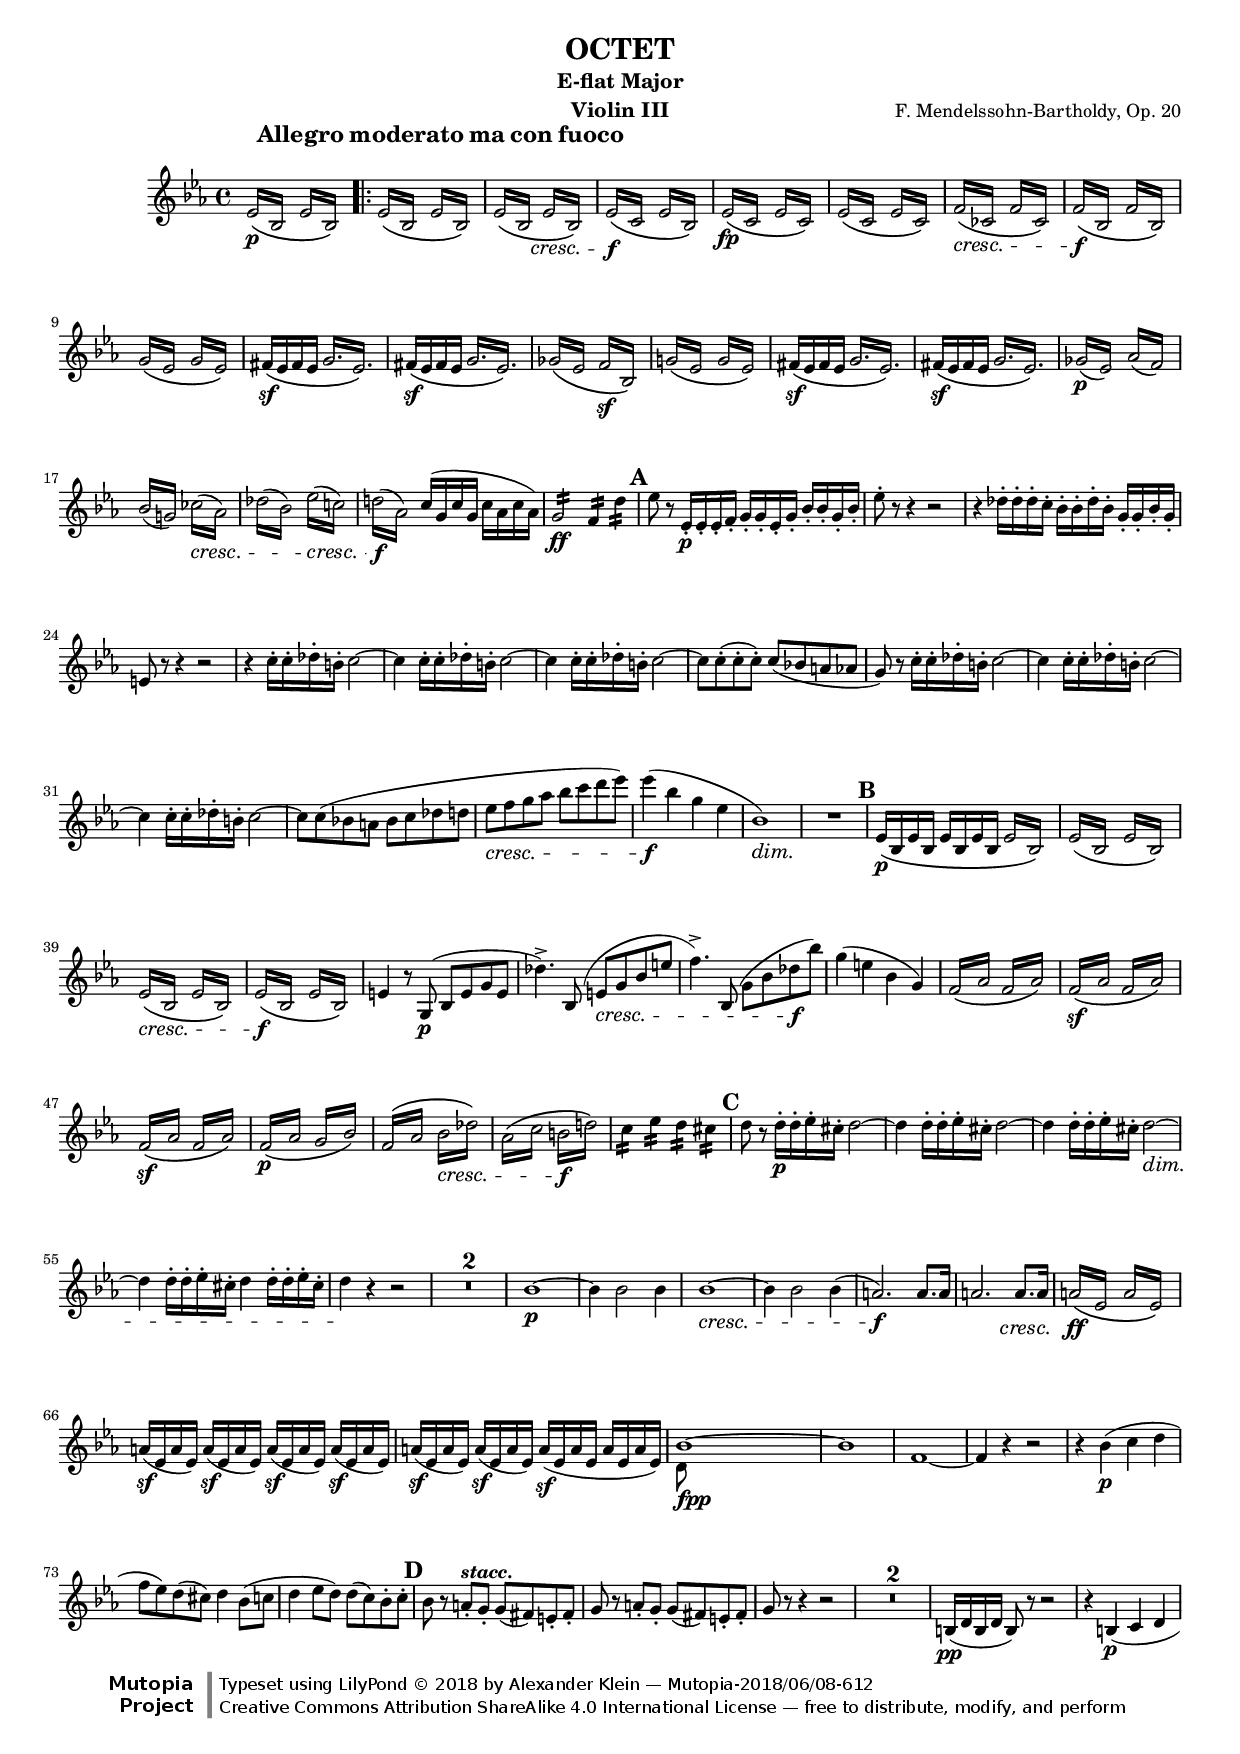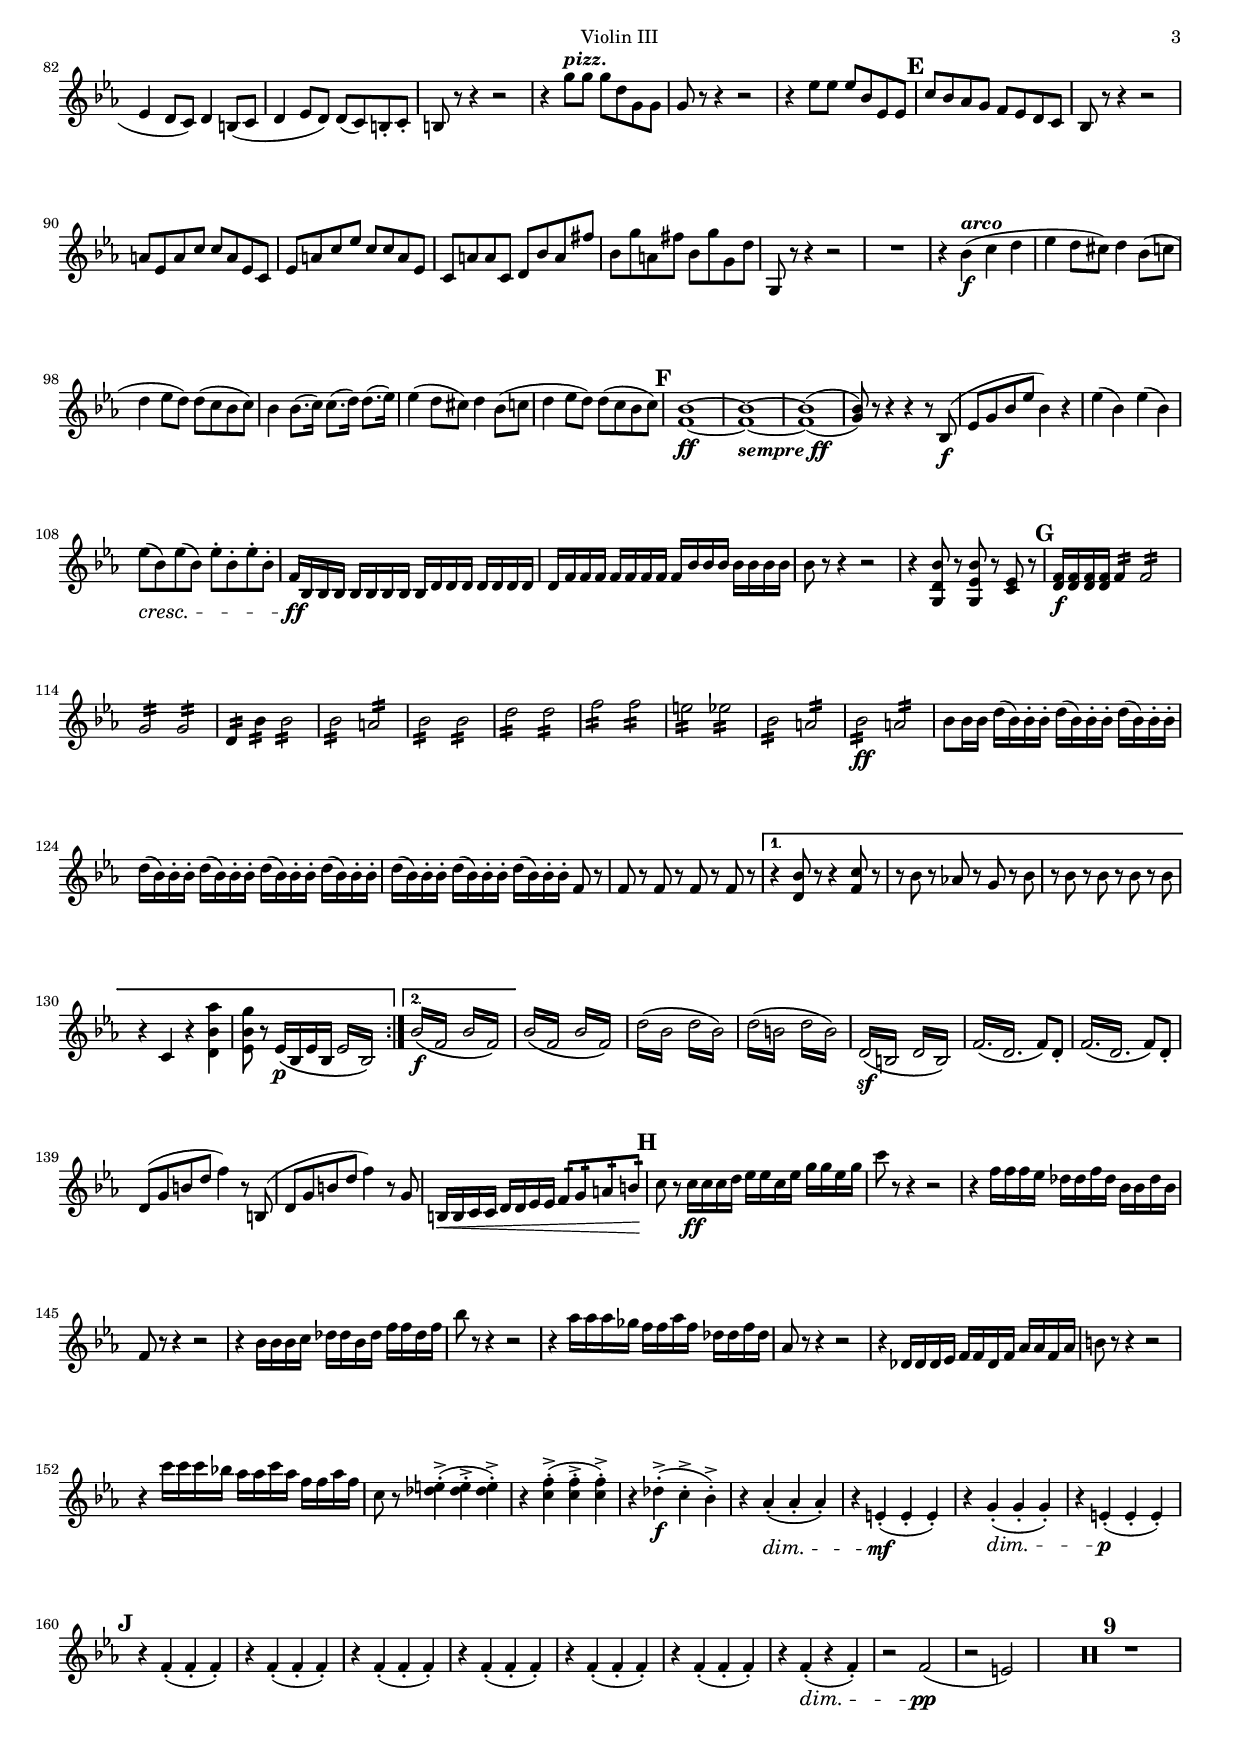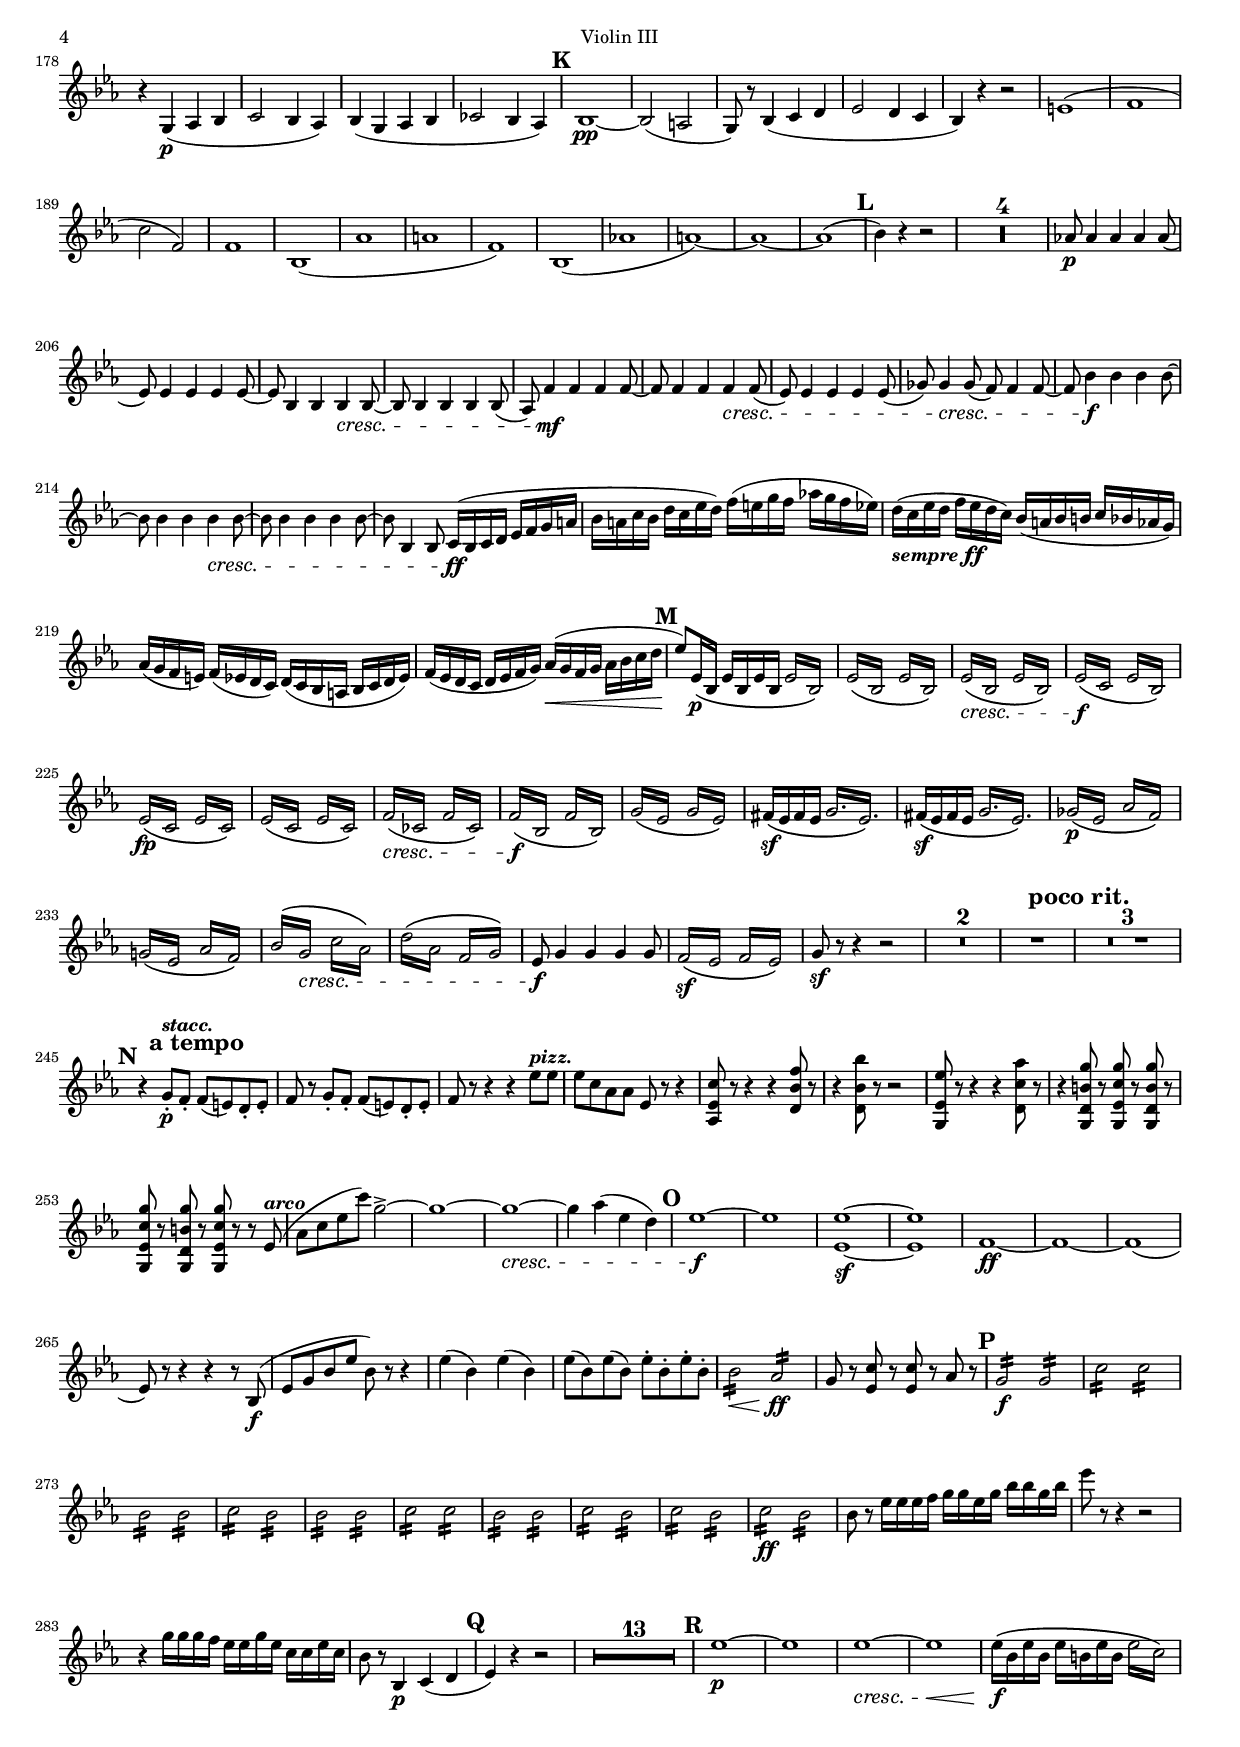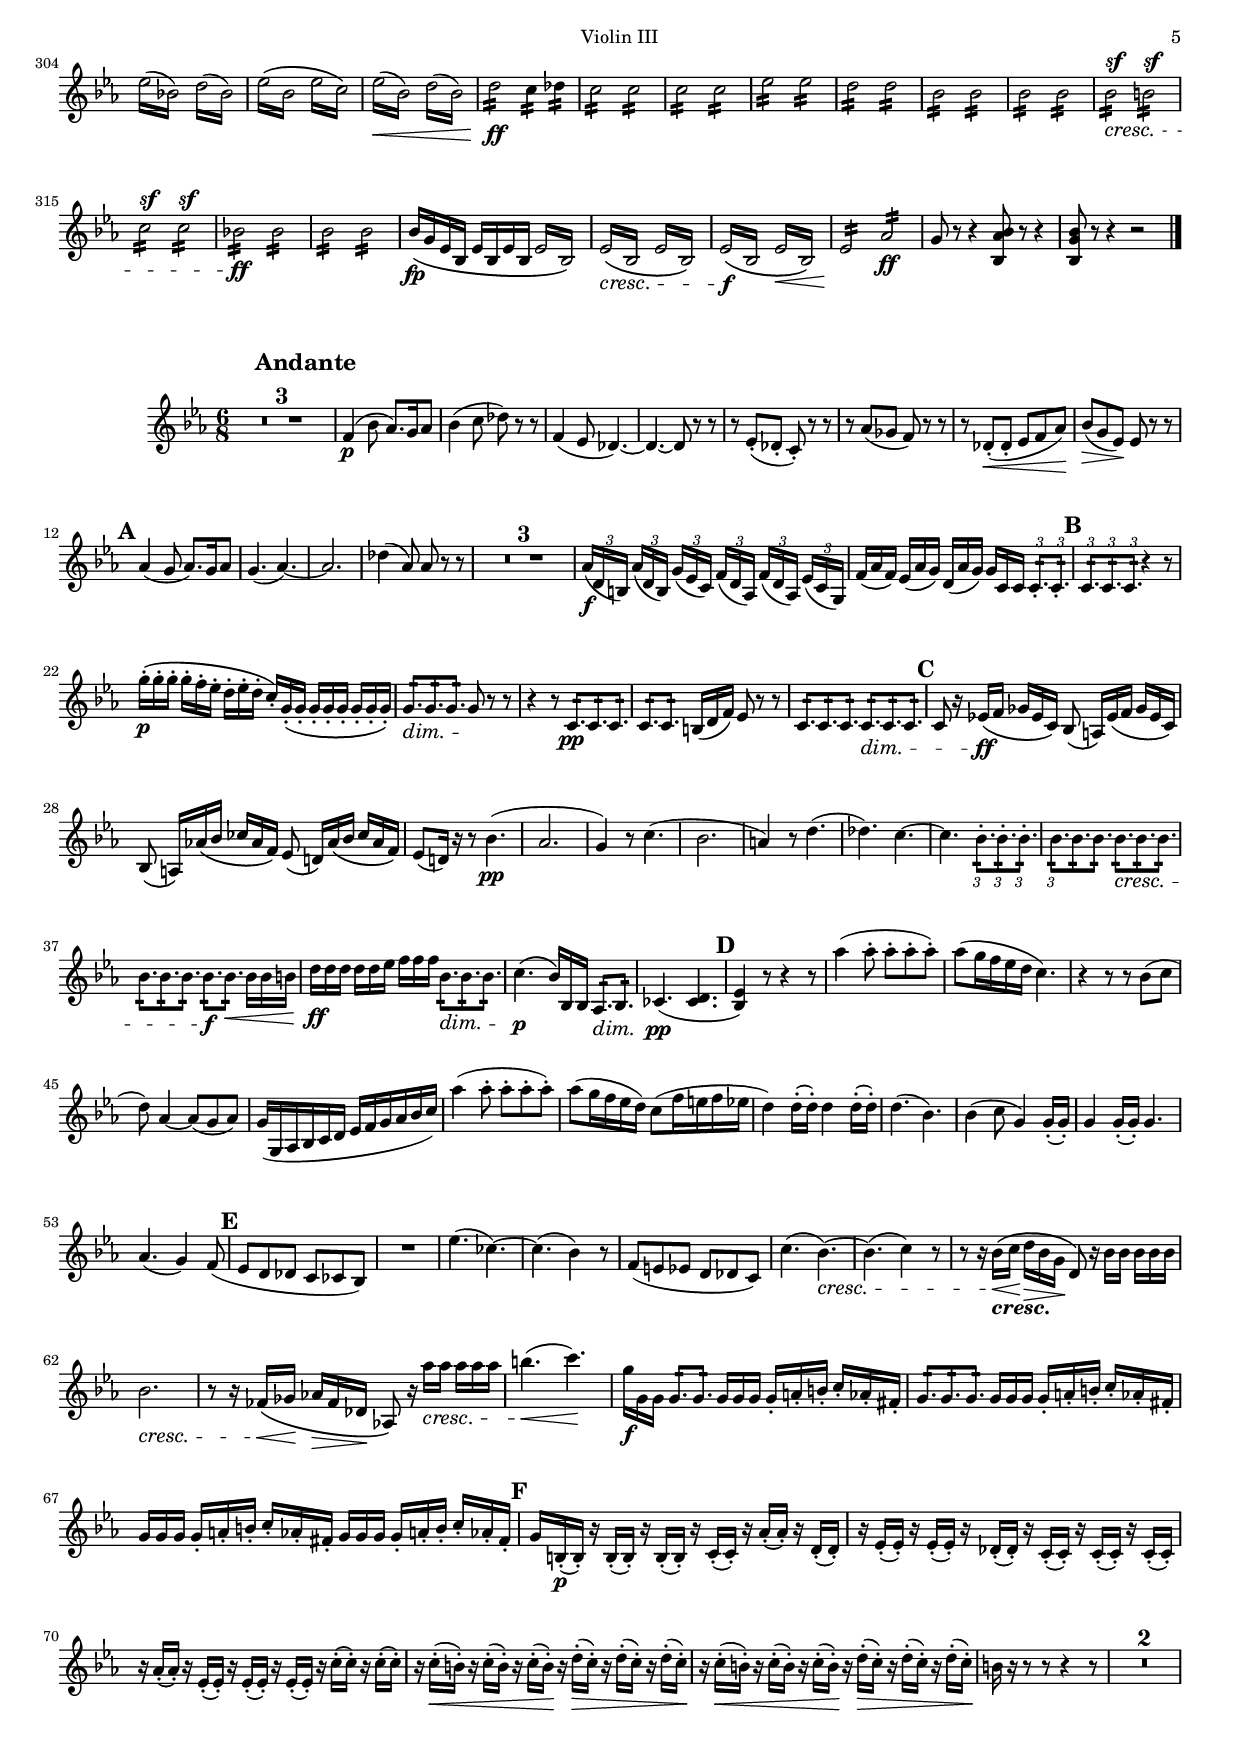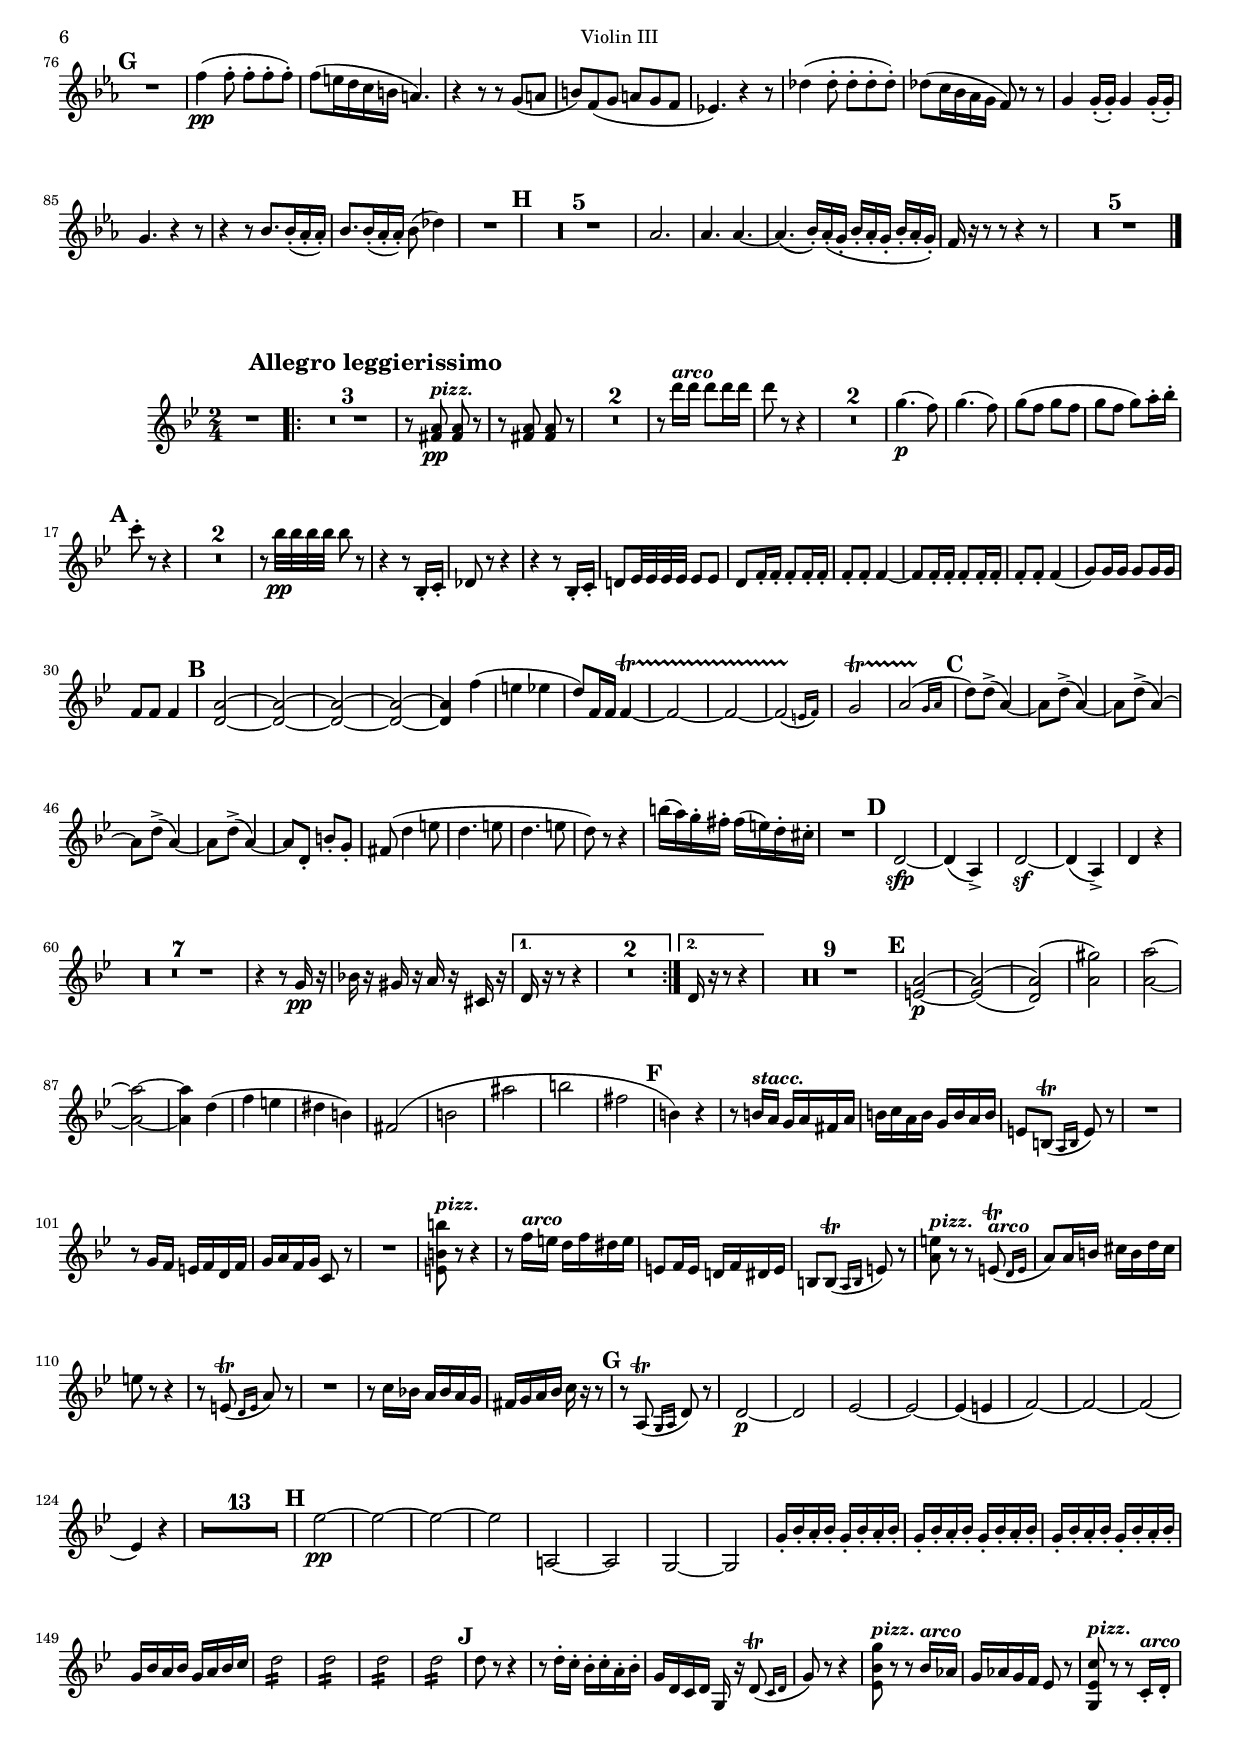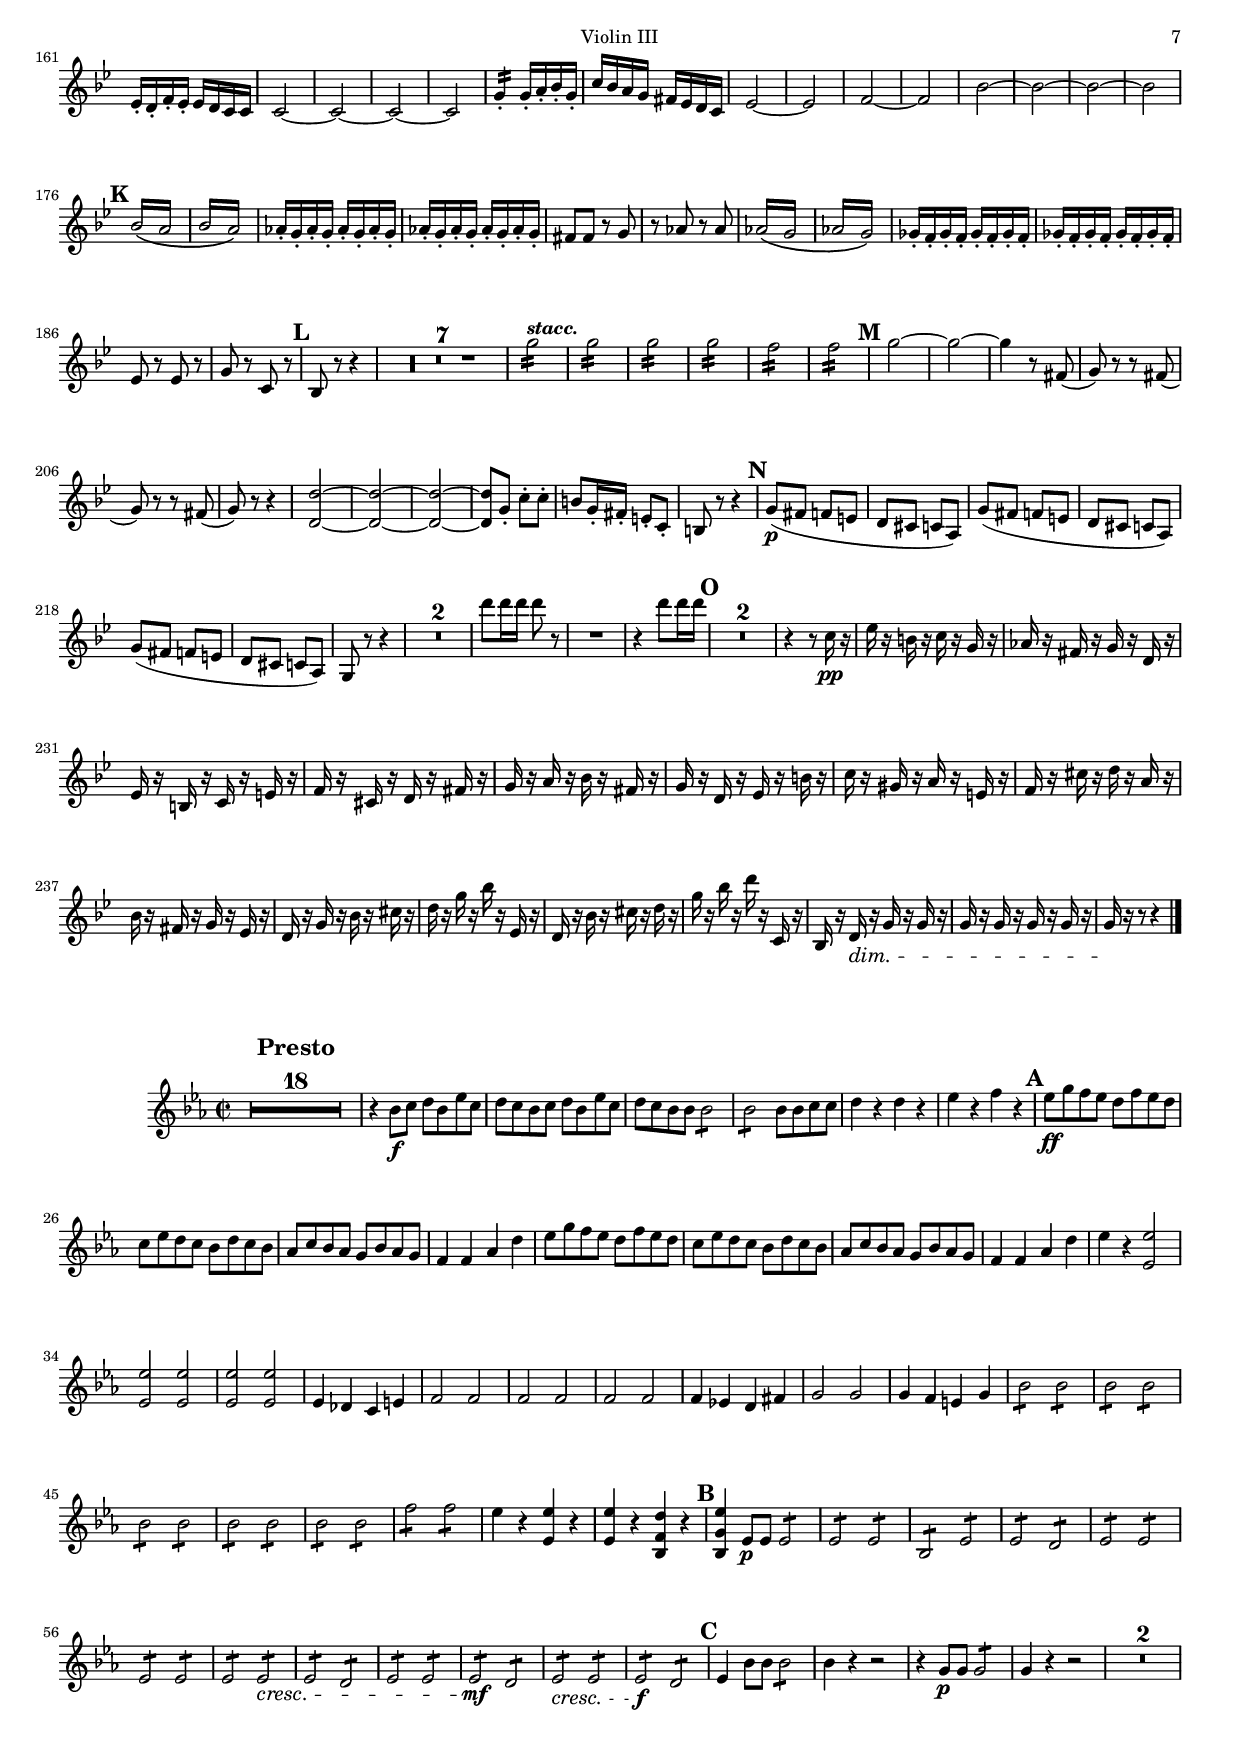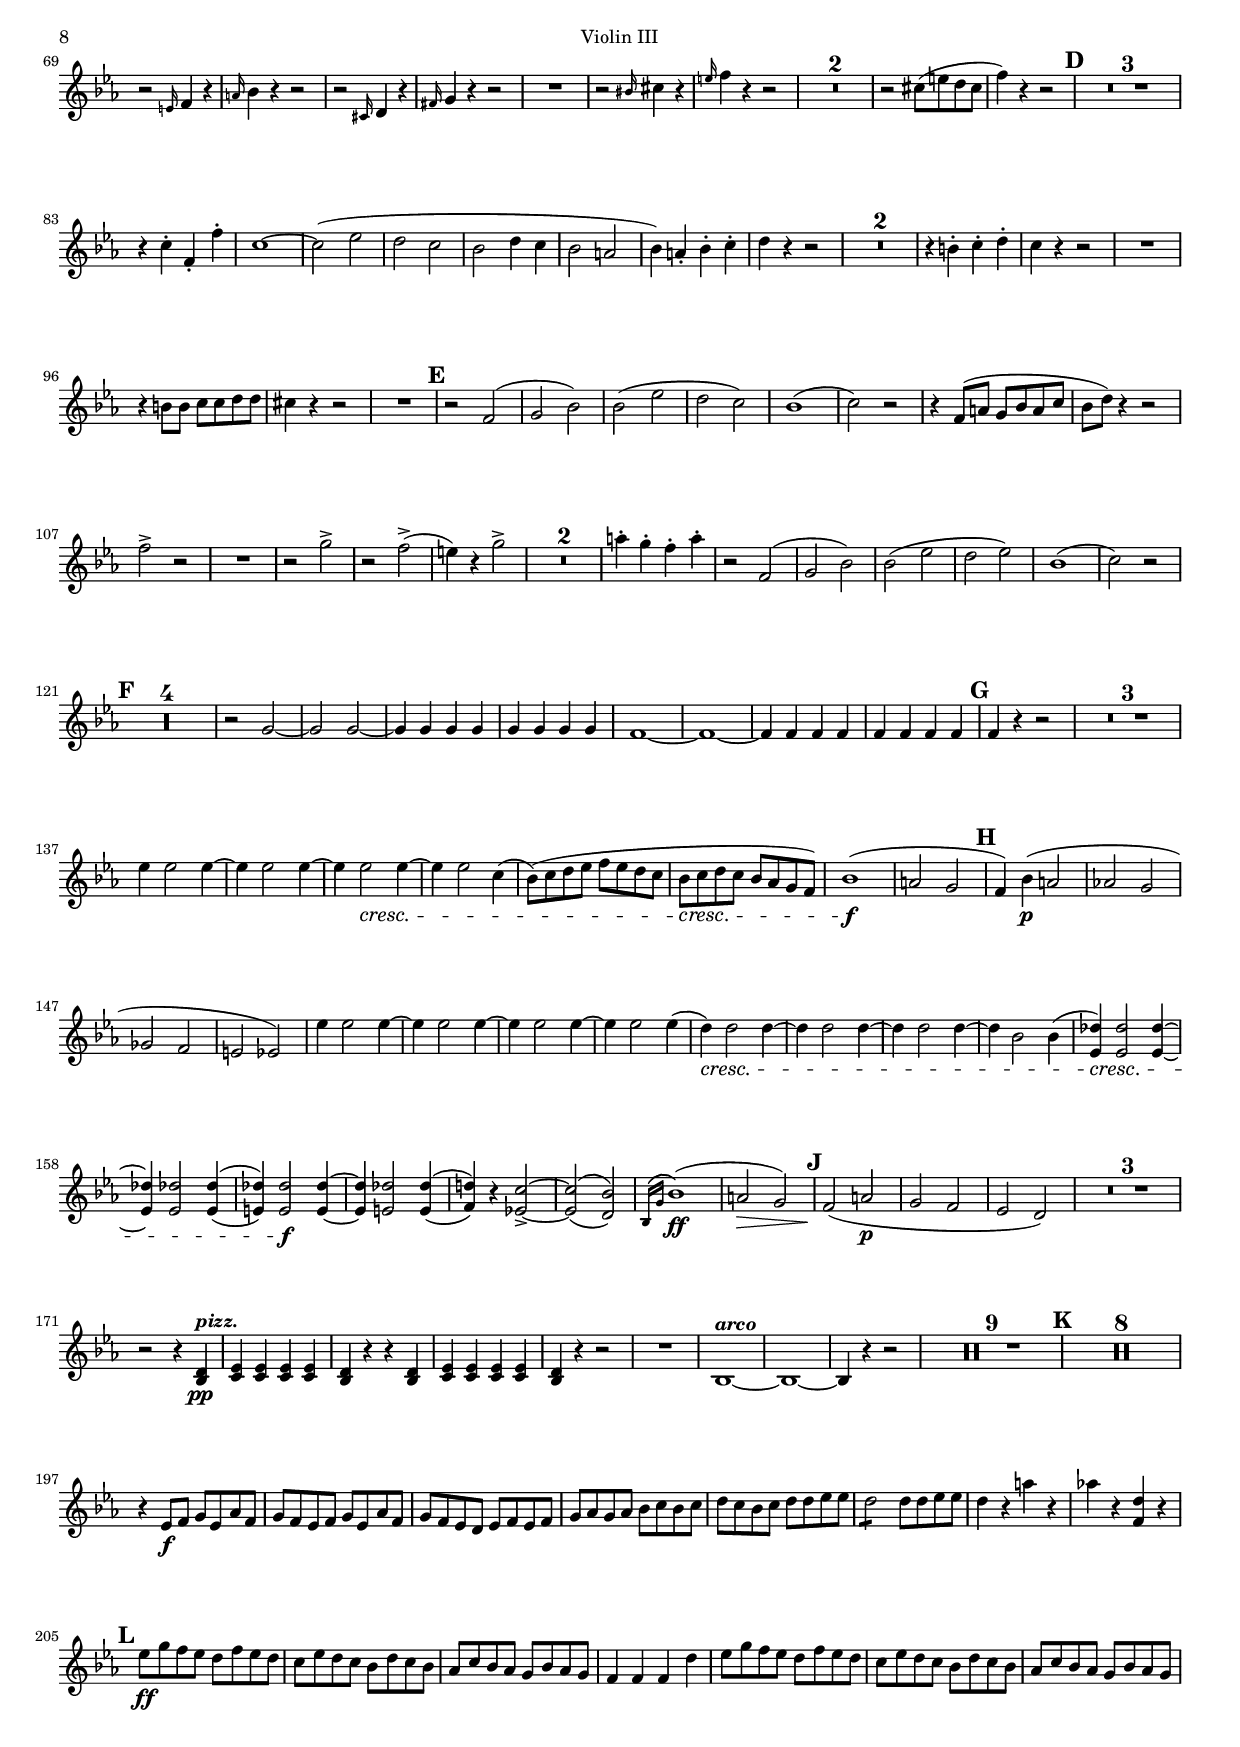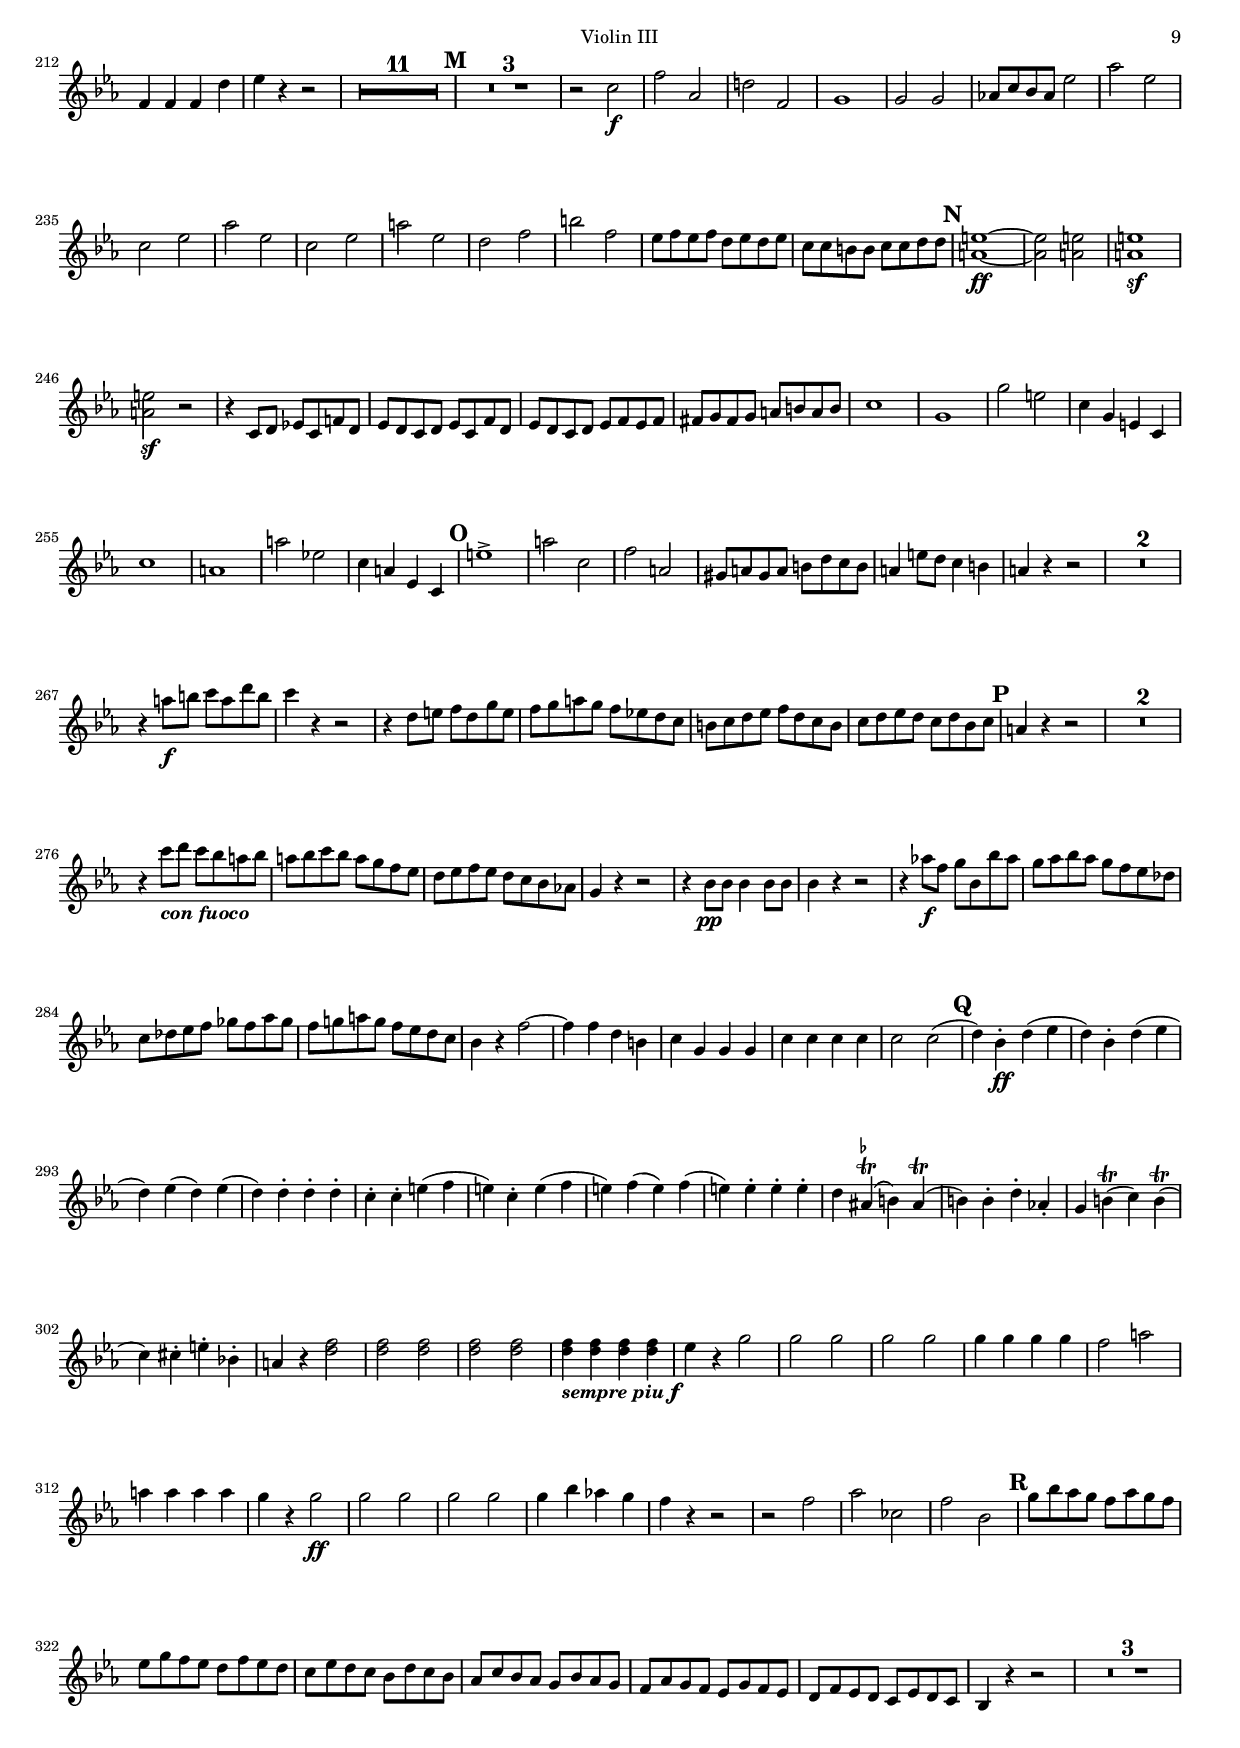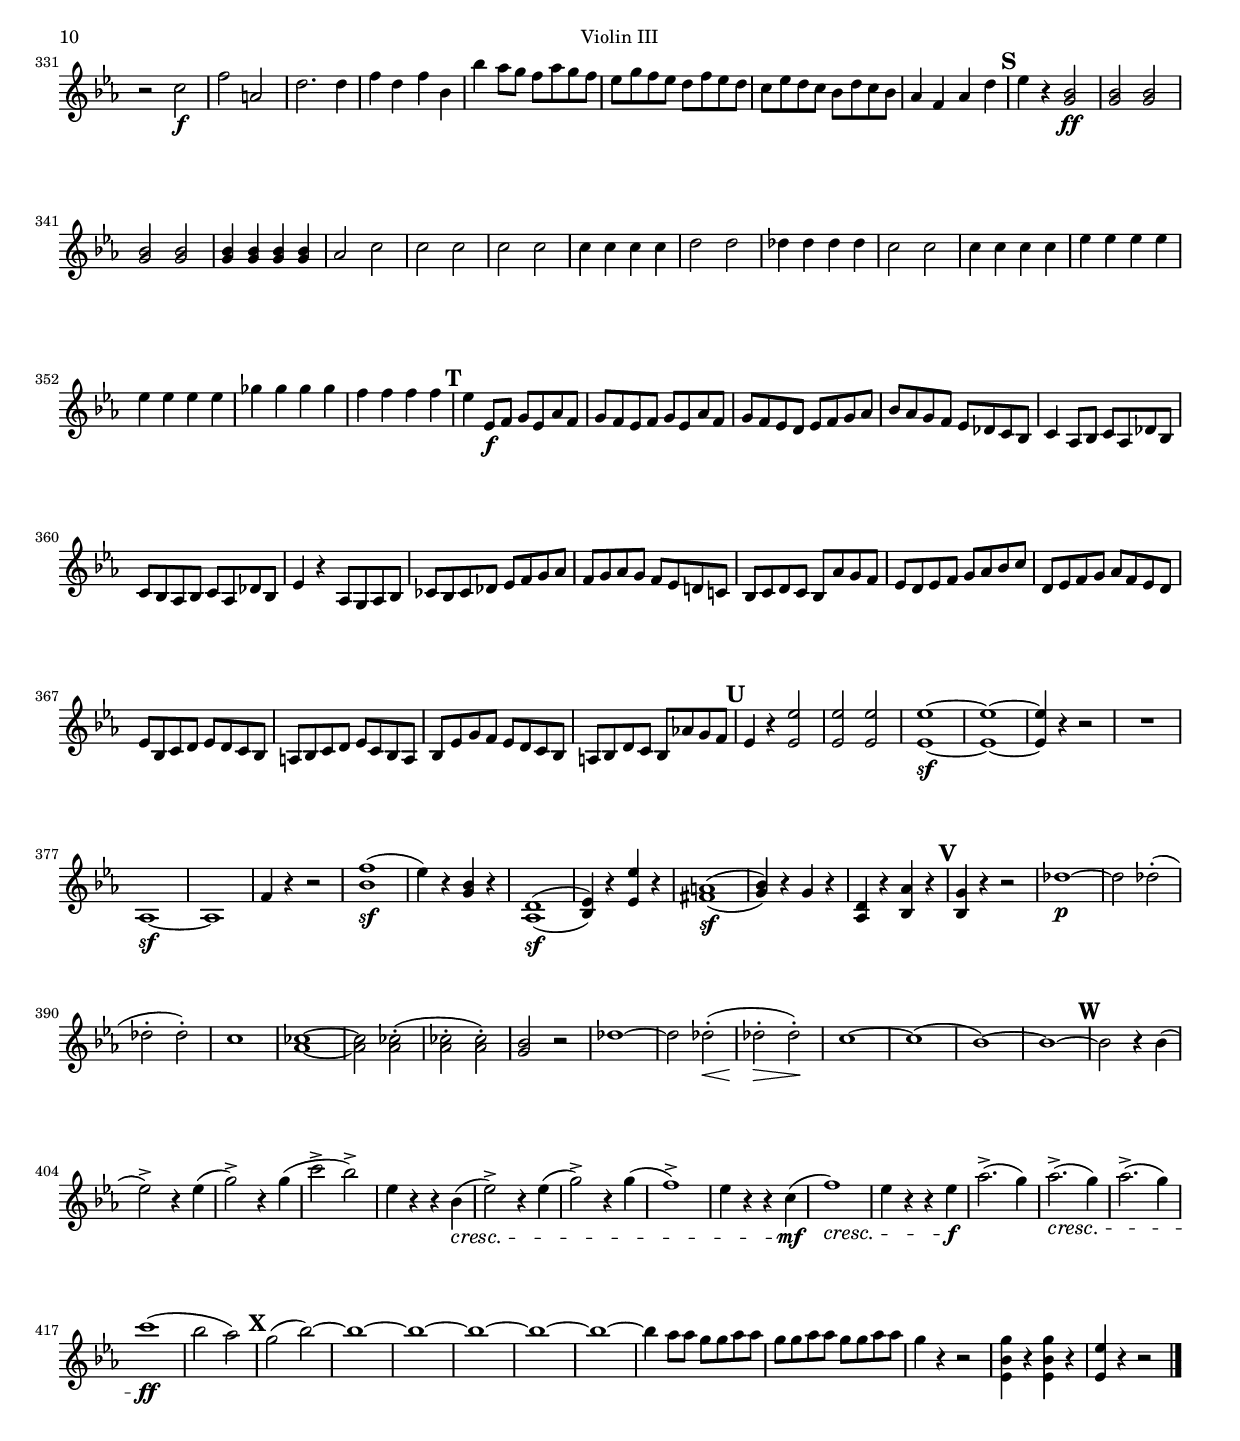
% This file creates the part for violin 3.
\version "2.19.80"

\header {
    \include "../header.ly"
    filename = "violin3.ly"
    instrument = "Violin III"
    head = "Violin III"
}

\paper {
  first-page-number = 2
}
#(set-global-staff-size 16)
\version "2.19.80"

FirstMovementMarks = 
{
 s1*20 
 \mark \default
 s1*16
 \mark \default
 s1*15
 \mark \default
 s1*23
 \mark \default
 s1*13
 \mark \default % "E"
 s1*14
 \mark \default
 s1*11
 \mark \default
 s1*29
 \mark \default
 s1*18
 \mark \default
 s1*22
 \mark \default % "K"
 s1*18
 \mark \default
 s1*21
 \mark \default % "M" 
 s1*24
 \mark \default
 s1*13
 \mark \default % "O"
 s1*13
 \mark \default
 s1*14
 \mark \default
 s1*14
 \mark \default
} 

SecondMovementMarks =
{
 s2.*11
 \mark \default
 s2.*9
 \mark \default
 s2.*6
 \mark \default
 s2.*14
 \mark \default
 s2.*13
 \mark \default
 s2.*14
 \mark \default
 s2.*8
 \mark \default
 s2.*13
 \mark \default
}

ThirdMovementMarks =
{
 s2*16 
 \mark \default
 s2*14
 \mark \default
 s2*12
 \mark \default
 s2*12
 \mark \default
 s2*27
 \mark \default
 s2*14
 \mark \default
 s2*19
 \mark \default
 s2*23
 \mark \default
 s2*16
 \mark \default
 s2*22
 \mark \default
 s2*12
 \mark \default
 s2*14
 \mark \default
 s2*12
 \mark \default
 s2*12
 \mark \default
 
}

FourthMovementMarks =
{
  s1*24
  \mark \default
  s1*26
  \mark \default
  s1*12
  \mark \default
  s1*17
  \mark \default % "D"
  s1*19
  \mark \default
  s1*22
  \mark \default
  s1*12
  \mark \default
  s1*12
  \mark \default
  s1*20
  \mark \default
  s1*24
  \mark \default
  s1*16
  \mark \default
  s1*20
  \mark \default
  s1*18
  \mark \default
  s1*16
  \mark \default
  s1*14
  \mark \default
  s1*18
  \mark \default
  s1*30
  \mark \default
  s1*18
  \mark \default
  s1*16
  \mark \default
  s1*16
  \mark \default
  s1*16
  \mark \default
  s1*16
  \mark \default
  s1*16
  \mark \default
  s1
}

%Violin 3, 1st movement
\version "2.19.80"

ThirdViolinFirstMovement =
{
 \relative c' {  
  \key c \minor
  \time 4/4
  \repeat "tremolo" 4 { ees16\p\( bes } \repeat "tremolo" 4 { ees16 bes\) } |
  \repeat volta 2 {
   \repeat "tremolo" 4 { ees16\( bes } \repeat "tremolo" 4 { ees16 bes\) } |
   << {\repeat "tremolo" 4 { ees16\( bes } \repeat "tremolo" 4 { ees16 bes\) }}  {s4. \deprecatedcresc s8 s2} >>|
   \repeat "tremolo" 4 { ees16\f\( c } \repeat "tremolo" 4 { ees16 bes\) } |
   \repeat "tremolo" 4 { ees16\fp\( c } \repeat "tremolo" 4 { ees16 c\) } |
   \repeat "tremolo" 4 { ees16\( c } \repeat "tremolo" 4 { ees16 c\) } |
   \deprecatedcresc \repeat "tremolo" 4 { f16\( ces } \repeat "tremolo" 4 { f16 ces\) } |
   \repeat "tremolo" 4 { f16\f\( bes, } \repeat "tremolo" 4 { f'16 bes,\) } |
   \repeat "tremolo" 4 { g'16\( ees } \repeat "tremolo" 4 { g16 ees\) } |
   fis16\sf\( ees fis ees \repeat "tremolo" 6 { g16 ees\) } |
   fis16\sf\( ees fis ees \repeat "tremolo" 6 { g16 ees\) } |
   \repeat "tremolo" 4 { ges16\( ees } \repeat "tremolo" 4 { f16\sf bes,\) } |
   \repeat "tremolo" 4 { g'!16\( ees } \repeat "tremolo" 4 { g16 ees\) } |
   fis16\sf\( ees fis ees \repeat "tremolo" 6 { g16 ees\) } |
   fis16\sf\( ees fis ees \repeat "tremolo" 6 { g16 ees\) } |
   \repeat "tremolo" 4 { ges16\p( ees) } \repeat "tremolo" 4 { aes16( f) } |
   \repeat "tremolo" 4 { bes16( g!) } \deprecatedcresc \repeat "tremolo" 4 { ces16( aes) } |
   \repeat "tremolo" 4 { des16( bes) } \deprecatedcresc \repeat "tremolo" 4 { ees16( c!) } |
   \repeat "tremolo" 4 { d!16(\f aes) } c( g c g c aes c aes) |
   
   %% Bar 20
   g2:16\ff f4:16 d'4:16 |
   ees8 r ees,16\p-. ees-. ees-. f-. g-. g-. ees-. g-. bes-. bes-. g-. bes-. |
   ees8-. r r4 r2 |
   r4 des16-. des-. des-. c-. bes-. bes-. des-. bes-. g-. g-. bes-. g-. |
   e8 r r4 r2 |
   r4 c'16-. c-. des-. b-. c2~ |
   c4 c16-. c-. des-. b-. c2~ |
   c4 c16-. c-. des-. b-. c2~ |
   c8 c-.( c-. c-.) c( bes! a aes |
   g) r c16-. c-. des-. b-. c2~ |
   c4 c16-. c-. des-. b-. c2~ |
   c4 c16-. c-. des-. b-. c2~ |
   c8 c( bes! a bes c des d |
   \deprecatedcresc ees f g aes bes c d ees) |
   ees4(\f bes g ees |
   << { \deprecateddim s2 s2\! } { bes1) } >> |
   R1 |
   ees,16\p\( bes ees bes ees bes ees bes \repeat "tremolo" 4 {ees bes\)} |
   \repeat "tremolo" 4 {ees\( bes} \repeat "tremolo" 4 {ees bes\)} |
   \deprecatedcresc \repeat "tremolo" 4 {ees\( bes} \repeat "tremolo" 4 {ees bes\)} |
   
   %% Bar 40
   \repeat "tremolo" 4 {ees\f\( bes} \repeat "tremolo" 4 {ees bes\)} |
   e4 r8 g,(\p bes e g e |
   des'4.)\accent bes,8( \deprecatedcresc e g bes e |
   f4.)\accent bes,,8( g' bes des\f bes') |
   g4( e bes g) |
   \repeat "tremolo" 4 {f16\( aes} \repeat "tremolo" 4 {f aes\)} |
   \repeat "tremolo" 4 {f\sf\( aes} \repeat "tremolo" 4 {f aes\)} |
   \repeat "tremolo" 4 {f\sf\( aes} \repeat "tremolo" 4 {f aes\)} |
   \repeat "tremolo" 4 {f\p\( aes} \repeat "tremolo" 4 {g bes\)} |
   \repeat "tremolo" 4 {f\( aes} \deprecatedcresc \repeat "tremolo" 4 {bes des\)} |
   \repeat "tremolo" 4 {aes\( c} \repeat "tremolo" 4 {b\f d!\)} |
   c4:16 ees4:16 d4:16 cis4:16 |
   d8 r d16-.\p d-. ees-. cis-. d2~ |
   d4 d16-. d-. ees-. cis-. d2~ |
   d4 d16-. d-. ees-. cis-. \deprecateddim d2~ |
   d4 d16-. d-. ees-. cis-. d4 d16-. d-. ees-. cis-. |
   d4\! r r2 |
   R1*2 |
   bes1\p~ |
   
   %% Bar 60
   bes4 bes2 bes4 |
   \deprecatedcresc bes1~ |
   bes4 bes2 bes4( |
   a2.\f) a8. a16 |
   << { a2. } { s2 \deprecatedcresc s4 } >> a8. a16 |
   \repeat "tremolo" 4 {a\(\ff ees} \repeat "tremolo" 4 {a ees\)} |
   a(\sf ees a ees) a(\sf ees a ees) a(\sf ees a ees) a(\sf ees a ees) |
   a(\sf ees a ees) a(\sf ees a ees) a(\sf ees a ees a ees a ees) |
   << {bes'1~ bes } \\ {d,8_\markup{\dynamic "fpp"} s2.. s1 } >> |
   f~ |
   f4 r r2 |
   r4 bes(\p c d |
   f8 ees) d( cis) d4 bes8( c |
   d4 ees8 d) d( c) bes-. c-. |
   bes8 r a-.^\markup{\bold\italic "stacc."} g-. g( fis) e-. fis-. |
   g r a-. g-. g( fis) e-. fis-. |
   g8 r r4 r2 |
   R1*2 |
   b,16\pp( d b d b8) r r2 |
   r4 b4\p( c d |
   ees d8 c) d4 b8( c |
   d4 ees8 d) d( c) b-. c-. |
   b8 r r4 r2 |
   r4 g''8^\markup{\bold\italic "pizz."} g g d g, g |
   g r r4 r2 |
   r4 ees'8 ees ees bes ees, ees |
   c' bes aes g f ees d c |
   bes r r4 r2 |
   a'8 ees a c c a ees c |
   ees a c ees c c a ees |
   c a' a c, d bes' a fis' |
   bes, g' a, fis' bes, g' g, d' |
   g,, r r4 r2 |
   R1 |
   r4 bes'\f^\markup{\bold\italic "arco"}( c d |
   ees d8 cis) d4 bes8( c |
   d4 ees8 d) d( c bes c) |
   bes4 bes8.( c16) c8.( d16) d8.( ees16) |
   ees4( d8 cis) d4 bes8( c |
   d4 ees8 d) d( c bes c) |
   <f, bes>1\ff~ |
   <f bes>_\markup{\bold\italic "sempre" \dynamic "ff"}~ |   
   \set doubleSlurs = ##t  
   <f bes>( |
   <g bes>8) \set doubleSlurs = ##f   r r4 r r8 bes,\f( |
   ees g bes ees bes4) r |
   ees4( bes) ees( bes) |
   \deprecatedcresc ees8( bes) ees( bes) ees-. bes-. ees-. bes-. |
   f16\ff bes, bes bes bes bes bes bes bes d d d d d d d |
   d f f f f f f f f bes bes bes bes bes bes bes |
   bes8 r r4 r2 |
   r4 <g, d' bes'>8 r <g ees' bes'> r <c ees> r |
   <d f>16\f <d f> <d f> <d f> f4:16 f2:16 |
   g2:16 g2:16 |
   d4:16 bes'4:16 bes2:16|
   bes2:16 a2:16 |
   bes2:16 bes2:16 |
   d2:16 d2:16 |
   f2:16 f2:16 |
   e2:16 ees2:16 |
   bes2:16 a2:16 |
   bes2:16\ff a2:16 |
   bes8 bes16 bes d( bes) bes-. bes-. d( bes) bes-. bes-. d( bes) bes-. bes-. |
   d( bes) bes-. bes-. d( bes) bes-. bes-. d( bes) bes-. bes-. d( bes) bes-. bes-. |
   d( bes) bes-. bes-. d( bes) bes-. bes-. d( bes) bes-. bes-. f8 r |
   f r f r f r f r |
  }
  \alternative {
   {
    r4 <d bes'>8 r r4 <f c'>8 r |
    r bes r aes! r g r bes |
    r bes r bes r bes r bes |
    r4 c, r <d bes' aes'> |
    <ees bes' g'>8 r ees16\p\( bes ees bes \repeat "tremolo" 4 {ees bes\)} |
   }
   {
    \repeat "tremolo" 4 {bes'\f\( f} \repeat "tremolo" 4 {bes f\)} |
   }
  }
  \repeat "tremolo" 4 {bes\( f} \repeat "tremolo" 4 {bes f\)} |
  \repeat "tremolo" 4 {d'\( bes} \repeat "tremolo" 4 {d bes\)} |
  \repeat "tremolo" 4 {d\( b} \repeat "tremolo" 4 {d b\)} |
  \repeat "tremolo" 4 {d,\sf\( b} \repeat "tremolo" 4 {d b\)} |
  \repeat "tremolo" 6 {f'\( d} f8\) d-. |
  \repeat "tremolo" 6 {f16\( d} f8\) d-. |
  d( g b d f4) r8 b,,( |
  d g b d f4) r8 g, |
  b,16\< b c c d d ees ees f8:16 g8:16 a8:16 b8:16\! |
  c8 r c16\ff c c d ees ees c ees g g ees g |
  c8 r r4 r2 |
  r4 f,16 f f ees des des f des bes bes des bes |
  f8 r r4 r2 |
  r4 bes16 bes bes c des des bes des f f des f |
  bes8 r r4 r2 |
  r4 aes16 aes aes ges f f aes f des des f des |
  aes8 r r4 r2 |
  r4 des,16 des des ees f f des f aes aes f aes |
  b8 r r4 r2 |
  r4 c'16 c c bes! aes aes c aes f f aes f |
  c8 r <des e>4-.(\accent <des e>-.\accent <des e>-.)\accent |
  r <c f>-.(\accent <c f>-.\accent <c f>-.)\accent |
  r des-.\f(\accent c-. -\tweak Y-offset 4 \accent bes-.)\accent |
  r \deprecateddim aes-.( aes-. aes-.) |
  r e\mf-.( e-. e-.) |
  r \deprecateddim g-.( g-. g-.) |
  r e-.(\p e-. e-.) |
  r f-.( f-. f-.) |
  r f-.( f-. f-.) |
  r f-.( f-. f-.) |
  r f-.( f-. f-.) |
  r f-.( f-. f-.) |
  r f-.( f-. f-.) |
  r \deprecateddim f-.( r f-.) |
  r2 f2\pp( |
  r e) |
  R1*9 |
  r4 g,\p( aes bes |
  c2 bes4 aes) |
  bes( g aes bes |
  ces2 bes4 aes) |
  bes1\pp~ |
  bes2( a |
  g8) r bes4( c d |
  ees2 d4 c |
  bes) r r2 |
  e1( |
  f |
  c'2 f,) |
  f1 |
  bes,( |
  aes' |
  a |
  f) |
  bes,( |
  aes'! |
  a)~ |
  a~ |
  a( |
  bes4) r r2 |
  R1*4 |
  aes!8\p aes4 aes aes aes8( |
  ees) ees4 ees ees ees8~ |
  ees bes4 bes \deprecatedcresc bes bes8~ |
  bes bes4 bes bes bes8( |
  aes) f'4\mf f f f8~ |
  f f4 f4 \deprecatedcresc f f8( |
  ees) ees4 ees ees ees8( |
  ges) \deprecatedcresc ges4 ges8( f) f4 f8~ |
  f bes4\f bes bes bes8~ |
  bes bes4 bes \deprecatedcresc bes bes8~ |
  bes bes4 bes bes bes8~ |
  bes bes,4 bes8 c16\ff( bes c d ees f g a |
  bes a c bes d c ees d) f( e g f aes! g f ees) |
  d_\markup{\bold\italic "sempre" \dynamic "ff"}( c ees d f ees d c) bes( a bes b c bes aes g) |
  aes( g f e) f( ees d c) d( c bes a bes c d ees) |
  
  %% Bar 220
  f( ees d c d ees f g) aes(\< g f g aes bes c d\! |
  ees8) ees,16\p\( bes ees bes ees bes \repeat "tremolo" 4 {ees bes\)} |
  \repeat "tremolo" 4 {ees\( bes} \repeat "tremolo" 4 {ees bes\)} |
  \deprecatedcresc \repeat "tremolo" 4 {ees\( bes} \repeat "tremolo" 4 {ees bes\)} |
  \repeat "tremolo" 4 {ees\f\( c} \repeat "tremolo" 4 {ees bes\)} |
  \repeat "tremolo" 4 {ees\fp\( c} \repeat "tremolo" 4 {ees c\)} |
  \repeat "tremolo" 4 {ees\( c} \repeat "tremolo" 4 {ees c\)} |
  \deprecatedcresc \repeat "tremolo" 4 {f\( ces} \repeat "tremolo" 4 {f ces\)} |
  \repeat "tremolo" 4 {f\f\( bes,} \repeat "tremolo" 4 {f' bes,\)} |
  \repeat "tremolo" 4 {g'\( ees} \repeat "tremolo" 4 {g ees\)} |
  fis\sf\( ees fis ees \repeat "tremolo" 6 {g ees\)} |
  fis\sf\( ees fis ees \repeat "tremolo" 6 {g ees\)} |
  \repeat "tremolo" 4 {ges\p\( ees} \repeat "tremolo" 4 {aes f\)} |
  \repeat "tremolo" 4 {g!\( ees} \repeat "tremolo" 4 {aes f\)} |
  << {\repeat "tremolo" 4 {bes\( g} } { s4 \deprecatedcresc s} >> \repeat "tremolo" 4 {c16 aes\)} |
  \repeat "tremolo" 4 {d\( aes} \repeat "tremolo" 4 {f g\)} |
  ees8\f g4 g g g8 |
  \repeat "tremolo" 4 {f16\sf\( ees} \repeat "tremolo" 4 {f ees\)} |
  g8\sf r r4 r2 |
  R1*6 |
  r4 g8^\markup{\bold\italic "stacc."}\p-. f-. f( e) d-. e-. |
  f r g-. f-. f( e) d-. e-. |
  f r r4 r ees'8^\markup{\bold\italic "pizz."} ees |
  ees c aes aes ees r r4 |
  <aes, ees' c'>8 r r4 r <d bes' f'>8 r |
  r4 <d bes' bes'>8 r r2 |
  <g, ees' ees'>8 r r4 r <d' c' aes'>8 r |
  r4 <g, d' b' g'>8 r <g ees' c' g'> r <g d' b' g'> r |
  <g ees' c' g'> r <g d' b' g'> r <g ees' c' g'> r r ees'^\markup{\bold\italic "arco"}( |
  aes c ees c') g2\accent~ |
  g1~ |
  \deprecatedcresc g~ |
  g4 aes( ees d) |
  ees1\f~ |
  ees |
  <ees, ees'>~\sf |
  <ees ees'> |
  f\ff~ |
  f~ |
  f( |
  ees8) r r4 r r8 bes\f( |
  ees g bes ees bes) r r4 |
  ees( bes) ees( bes) |
  ees8( bes) ees( bes) ees-. bes-. ees-. bes-. |
  bes2:16\< aes2:16\ff |
  g8 r <ees c'> r <ees c'> r aes r |
  g2:16\f g2:16 |
  c2:16 c2:16 |
  bes2:16 bes2:16 |
  c2:16 bes2:16 |
  bes2:16 bes2:16 |
  c2:16 c2:16 |
  bes2:16 bes2:16 |
  c2:16 bes2:16 |
  c2:16 bes2:16 |
  
  %% Bar 280
  c2:16\ff bes2:16 |
  bes8 r ees16 ees ees f g g ees g bes bes g bes |
  ees8 r r4 r2 |
  r4 g,16 g g f ees ees g ees c c ees c |
  bes8 r bes,4\p c( d |
  ees) r r2 |
  R1*13 |
  ees'1~\p |
  ees |
  \deprecatedcresc ees~ |
  ees\< |
  ees16\f\( bes ees bes ees b ees b \repeat "tremolo" 4 {ees c\)} |
  \repeat "tremolo" 4 {ees( bes!)} \repeat "tremolo" 4 {d( bes)} |
  \repeat "tremolo" 4 {ees\( bes} \repeat "tremolo" 4 {ees c\)} |
  \repeat "tremolo" 4 {ees(\< bes)} \repeat "tremolo" 4 {d( bes)} |
  d2:16\ff c4:16 des4:16 |
  c2:16 c2:16 |
  c2:16 c2:16 |
  ees2:16 ees2:16 |
  d2:16 d2:16 |
  bes2:16 bes2:16 |
  bes2:16 bes2:16 |
  \deprecatedcresc bes2:16^\markup{\dynamic {sf}} b2:16^\markup{\dynamic {sf}} |
  c2:16^\markup{\dynamic {sf}} c2:16^\markup{\dynamic {sf}} |
  bes!2:16\ff bes2:16 |
  bes2:16 bes2:16 |
  bes16\fp\( g ees bes ees bes ees bes \repeat "tremolo" 4 {ees bes\)} |
  \deprecatedcresc \repeat "tremolo" 4 {ees\( bes} \repeat "tremolo" 4 {ees bes\)} |
  \repeat "tremolo" 4 {ees\f\( bes} << { \repeat "tremolo" 4 {ees bes\)} } {s2\<} >> |
  ees2:16\! aes2:16\ff |
  g8 r r4 <bes, aes' bes>8 r r4 |
  <bes g' bes>8 r r4 r2 |
  \bar "|."
 }    
}

ThirdViolinFirstMovementTiming =
{
 s1^\markup {" " \raise #4.0 \bold \huge { Allegro moderato ma con fuoco}}
 s1*176 \pageBreak
 s1*63
 s1^\markup{" " \raise #2.0 \bold\huge "poco rit."} |
 s1*3 |
 s1^\markup{" " \raise #2.0 \bold\huge "a tempo"}

}

%Violin 3, 2nd movement
\version "2.19.80"

ThirdViolinSecondMovement =
{
\override TupletBracket.bracket-visibility = ##f
 \relative c' {  
  \key c \minor
  \time 6/8
  R2.*3 |
  f4\p( bes8 aes8.) g16 aes8 |
  bes4( c8 des) r r |
  f,4( ees8 des4.)~ |
  des4.~ des8 r r |
  r ees-.( des-. c-.) r r |
  r aes'( ges f) r r |
  r des-.(\< des-. ees f aes)\! |
  bes\>( g ees)\! ees r r |
  aes4( g8 aes8.) g16 aes8 |
  g4.( aes~) |
  aes2. |
  des4( aes8) aes r r |
  R2.*3 |
  \tuplet 3/2 {aes16\f([ d, b])} \tuplet 3/2 {aes'([ d, b])} \tuplet 3/2 {g'([ ees c])} \tuplet 3/2 {f([ d aes])} \tuplet 3/2 {f'([ d aes])} \tuplet 3/2 {ees'([ c g])} |
  \omit TupletNumber  
  \tuplet 3/2 {f'([ aes f])} \tuplet 3/2 {ees([ aes g])} \tuplet 3/2 {d([ aes' g])} \tuplet 3/2 {g[ c, c]} 
  \undo \omit TupletNumber
  
  \tuplet 3/2 {c8.:16-.[ } \tuplet 3/2 {c8.:16-.] } |
  
  %% Bar 20
  \tuplet 3/2 {c8.:16[ } \tuplet 3/2 {c8.:16} \tuplet 3/2 {c8.:16] } r4 r8 |
  \omit TupletNumber  
  \tuplet 3/2 {g''16-.\(\p[ g-. g-.]} \tuplet 3/2 {g-.[ f-. ees-.]} \tuplet 3/2 {d-.[ ees-. d-.]} \tuplet 3/2 {c-.\)[ g-.\( g-.]} \tuplet 3/2 {g-.[ g-. g-.]} \tuplet 3/2 {g-.[ g-. g-.\)]} |
   \deprecateddim \tuplet 3/2 {g8.:16} \tuplet 3/2 {g8.:16} \tuplet 3/2 {g8.:16} g8\! r r |   
   r4 r8 \tuplet 3/2 {c,8.:16\pp} \tuplet 3/2 {c8.:16} \tuplet 3/2 {c8.:16} |
   \tuplet 3/2 {c8.:16[} \tuplet 3/2 {c8.:16]} \tuplet 3/2 {b16([ d f)]} ees8 r r |
   \tuplet 3/2 {c8.:16} \tuplet 3/2 {c8.:16} \tuplet 3/2 {c8.:16} \deprecateddim \tuplet 3/2 {c8.:16} \tuplet 3/2 {c8.:16} \tuplet 3/2 {c8.:16} |
   c8 \tuplet 3/2 {r16 ees![\(\ff f]} \tuplet 3/2 {ges[ ees c]\)} bes8\( \tuplet 3/2 {a16[\) ees'\( f]} \tuplet 3/2 {ges[ ees c\)]} |
   bes8\( \tuplet 3/2 {a16\)[ aes'!\( bes]} \tuplet 3/2 {ces[ aes f\)] } ees8\( \tuplet 3/2 {d!16\)[ aes'\( bes]} \tuplet 3/2 {ces[ aes f\)]} |
   ees8( d!16) r r8 bes'4.\pp( |
   aes2. |
   g4) r8 c4.( |
   bes2. |
   a4) r8 d4.( |
   des4.) c4.~ |
   \undo \omit TupletNumber
 
   c4. \tuplet 3/2 {bes8.:16-.} \tuplet 3/2 {bes8.:16-.} \tuplet 3/2 {bes8.:16-.} |
   \tuplet 3/2 {bes8.:16} 
   \omit TupletNumber  
   \tuplet 3/2 {bes8.:16} \tuplet 3/2 {bes8.:16} \deprecatedcresc \tuplet 3/2 {bes8.:16} \tuplet 3/2 {bes8.:16} \tuplet 3/2 {bes8.:16} |
   \tuplet 3/2 {bes8.:16} \tuplet 3/2 {bes8.:16} \tuplet 3/2 {bes8.:16} \tuplet 3/2 {bes8.:16\f[} \tuplet 3/2 {bes8.:16]\<} \tuplet 3/2 {bes16[ bes b]} |
   \tuplet 3/2 {d[\ff d d]} \tuplet 3/2 {d[ d ees]} \tuplet 3/2 {f[ f f]} \deprecateddim \tuplet 3/2 {bes,8.:16} \tuplet 3/2 {bes8.:16} \tuplet 3/2 {bes8.:16} |
   c4.\(\p \tuplet 3/2 {bes16\)[ bes, bes]} \deprecateddim \tuplet 3/2 {aes8.:16[} \tuplet 3/2 {bes8.:16]} |
   
   %% Bar 40
   ces4.(\pp <ces d> |
   <bes ees>4) r8 r4 r8 |
   aes''4( aes8-. aes-. aes-. aes-.) |
   aes8( g16 f ees d c4.) |
   r4 r8 r bes( c |
   d) aes4~ aes8( g aes) |
   g16( g, aes bes c d ees f g aes bes c) |
   aes'4( aes8-. aes-. aes-. aes-.) |
   aes( g16 f ees d) c8( f16 e f ees |
   d4) d16-.( d-.) d4 d16-.( d-.) |
   d4.( bes) |
   bes4( c8 g4) g16-.( g-.) |
   g4 g16-.( g-.) g4. |
   aes4.( g4) f8( |
   ees d des c ces bes) |
   R2.
   ees'4.( ces)~ |
   ces( bes4) r8 |
   f( e ees d des c) |
   c'4.( \deprecatedcresc bes)~ |
   
   %% Bar 60
   bes( c4) r8 |
   r \tuplet 3/2 {r16 bes[\<\(_\markup{\large\bold\italic "cresc."} c\!]} \tuplet 3/2 {d\>[ bes g]\!} d8\) \tuplet 3/2 {r16 bes'[ bes]} \tuplet 3/2 {bes[ bes bes]} |
   \deprecatedcresc bes2. |
   r8 \tuplet 3/2 {r16 fes[\(\< ges\!]} \tuplet 3/2 {aes!\>[ fes des]\!} aes!8\) \tuplet 3/2 {r16 \deprecatedcresc aes''[ aes] } \tuplet 3/2 {aes[ aes aes]} |
   b4.(\< c)\! |
   \tuplet 3/2 {g16\f[ g, g]} \tuplet 3/2 {g8.:16} \tuplet 3/2 {g8.:16} \tuplet 3/2 {g16[ g g]} \tuplet 3/2 {g-.[ a-. b-.]} \tuplet 3/2 {c-.[ aes!-. fis-.]} |
   \tuplet 3/2 {g8.:16} \tuplet 3/2 {g8.:16} \tuplet 3/2 {g8.:16} \tuplet 3/2 {g16[ g g]} \tuplet 3/2 {g-.[ a-. b-.]} \tuplet 3/2 {c-.[ aes!-. fis-.]} |
   \tuplet 3/2 {g[ g g]} \tuplet 3/2 {g-.[ a-. b-.]} \tuplet 3/2 {c-.[ aes!-. fis-.]} \tuplet 3/2 {g[ g g]} \tuplet 3/2 {g-.[ a-. b-.]} \tuplet 3/2 {c-.[ aes!-. fis-.]} |
   \tuplet 3/2 {g[ b,-.(\p b-.)]} \tuplet 3/2 {r b-.( b-.)} \tuplet 3/2 {r b-.( b-.)} \tuplet 3/2 {r c-.( c-.)} \tuplet 3/2 {r aes'-.( aes-.)} \tuplet 3/2 {r d,-.( d-.)} |
   \tuplet 3/2 {r ees-.( ees-.)} \tuplet 3/2 {r ees-.( ees-.)} \tuplet 3/2 {r des-.( des-.)} \tuplet 3/2 {r c-.( c-.)} \tuplet 3/2 {r c-.( c-.)} \tuplet 3/2 {r c-.( c-.)} |
   \tuplet 3/2 {r aes'-.( aes-.)} \tuplet 3/2 {r ees-.( ees-.)} \tuplet 3/2 {r ees-.( ees-.)} \tuplet 3/2 {r ees-.( ees-.)} \tuplet 3/2 {r c'-.( c-.)} \tuplet 3/2 {r c-.( c-.)} |
   \tuplet 3/2 {r c-.(\< b-.)} \tuplet 3/2 {r c-.( b-.)} \tuplet 3/2 {r c-.( b-.)\!} \tuplet 3/2 {r d-.(\> c-.)} \tuplet 3/2 {r d-.( c-.)} \tuplet 3/2 {r d-.( c-.)\!} |
   \tuplet 3/2 {r c-.(\< b-.)} \tuplet 3/2 {r c-.( b-.)} \tuplet 3/2 {r c-.( b-.)\!} \tuplet 3/2 {r d-.(\> c-.)} \tuplet 3/2 {r d-.( c-.)} \tuplet 3/2 {r d-.( c-.)\!} |
   b16 r r8 r r4 r8 |
   R2.*3 |
   f'4(\pp f8-. f-. f-. f-.) |
   f( e16 d c b a4.) |
   r4 r8 r g( a |
   b) f( g a g f |
   ees!4.) r4 r8 |
   des'4( des8-. des-. des-. des-.) |
   des( c16 bes aes g f8) r r |
   g4 g16-.( g-.) g4 g16-.( g-.) |
   g4. r4 r8 |
   r4 r8 bes8. bes16-.( aes-. aes-.) |
   bes8. bes16-.( aes-. aes-.) bes8( des4) |
   R2.*6 |
   aes2. |
   aes4. aes~ |
   aes\( \tuplet 3/2 {bes16-.\)[ aes\(-. g-.]} \tuplet 3/2 {bes-.[ aes-. g-.]} \tuplet 3/2 {bes-.[ aes-. g-.\)]} |
   f16 r r8 r r4 r8 |
   R2.*5 |
   \bar "|."
 }
}

ThirdViolinSecondMovementTiming =
{
 s2.*3^\markup {" " \raise #4.0 \bold\huge "Andante"} |
 s2.*72 \pageBreak
}

%Violin 3, 3rd movement
\version "2.19.80"

ThirdViolinThirdMovement =
{
 \relative c' {  
  \key g \minor
  \time 2/4
  R2 |
  \repeat volta 2 {
   R2*3
   r8 <fis a>\pp^\markup{\bold\italic "pizz."} <fis a> r |
   r <fis a> <fis a> r |
   R2*2 |
   r8 d''16^\markup{\bold\italic "arco"} d d8 d16 d |
   d8 r r4 |
   R2*2 |
   g,4.\p( f8) |
   g4.( f8) |
   g( f g f |
   g f g) a16-. bes-. |
   c8-. r r4 |
   R2*2 |
   r8 bes32\pp bes bes bes bes8 r |
   r4 r8 bes,,16-. c-. |
   des8 r r4 |
   r r8 bes16-. c-. |
   d!8 ees32 ees ees ees ees8 ees |
   d8 f16-. f-. f8-. f16-. f-. |
   f8-. f-. f4~ |
   f8 f16-. f-. f8-. f16-. f-. |
   f8-. f-. f4( |
   g8) g16 g g8 g16 g |
   f8 f f4 |
   <d a'>2~ |
   <d a'>~ |
   <d a'>~ |
   <d a'>~ |
   <d a'>4 f'( |
   e ees |
   d8) f,16 f f4\startTrillSpan~ |
   f2~ |
   f2~ |
   
   %% Bar 40
   \afterGrace { f2\( } {e16\stopTrillSpan[ f]\)} |
   g2\startTrillSpan |
   \afterGrace { a( } {g16\stopTrillSpan[ a]} |
   d8) d\accent( a4)~ |
   a8 d\accent( a4)~ |
   a8 d\accent( a4)~ |
   a8 d\accent( a4)~ |
   a8 d\accent( a4)~ |
   a8 d,-. b'-. g-. |
   fis8( d'4 e8 |
   d4. e8 |
   d4. e8 |
   d) r r4 |
   b'16( a) g-. fis-. fis( e) d-. cis-. |
   R2 |
   d,2\sfp~ |
   d4( a)\accent |
   d2~\sf |
   d4( a)\accent |
   d r |
   R2*7 |
   r4 r8 g16\pp r |
   bes! r gis r a r cis, r |
  }  
  \alternative {
   {
    d r r8 r4 |
    R2*2 |
   }
   {
    d16 r r8 r4 |
   }
  }
  R2*9 |
  <e a>2\p~ |
  \set doubleSlurs = ##t  
  <e a>( |
  \set doubleSlurs = ##f
  <d a'>)( |
  <a' gis'>) |
  <a a'>2~ |
  <a a'>~ |
  <a a'>4 d( |
  f e |
  dis b) |
  fis2( |
  b |
  ais' |
  b |
  fis |
  b,4) r |
  r8 b16^\markup{\bold\italic "stacc."} a g a fis a |
  b c a b g b a b |
  e,8 b\trill( \grace {a16[ b]} e8) r |
  R2 |
  r8 g16 f e f d f |
  g a f g c,8 r |
  R2 |
  <e b' b'>8^\markup{\bold\italic "pizz."} r r4 |
  r8 f'16^\markup{\bold\italic "arco"} e d f dis e |
  e,8 f16 e d! f dis e |
  b8 b\trill( \grace {a16[ b] } e8) r |
  <a e'>8^\markup{\bold\italic "pizz."} r r \afterGrace { e8\trill\(^\markup{\bold\italic "arco"}} {d16[ e]} |
  a8\) a16 b cis b d cis |
  e8 r r4 |
  r8 e,\trill( \grace {d16[ e]} a8) r |
  R2 |
  r8 c16 bes! a bes a g |
  fis g a bes c r r8 |
  r a,8\trill( \grace { g16[ a]} d8) r |
  d2\p~ |
  d |
  ees2~ |
  ees~ |
  ees4( e |
  f2)~ |
  f~ |
  f( |
  ees4) r |
  R2*13 |
  ees'2\pp~ |
  ees~ |
  ees~ |
  ees |
  a,,!~ |
  a |
  g~ |
  g |
  g'16-. bes-. a-. bes-. g-. bes-. a-. bes-. |
  g-. bes-. a-. bes-. g-. bes-. a-. bes-. |
  g-. bes-. a-. bes-. g-. bes-. a-. bes-. |
  g bes a bes g a bes c |
  d2:16 |
  d2:16 |
  d2:16 |
  d2:16 |
  d8 r r4 |
  r8 d16-. c-. bes-. c-. a-. bes-. |
  g d c d g, r \afterGrace { d'8\trill\( } {c16[ d]} |
  g8\) r r4 |
  <ees bes' g'>8^\markup{\bold\italic "pizz."} r r bes'16^\markup{\bold\italic "arco"} aes |
  g aes g f ees8 r |
  <g, ees' c'>^\markup{\bold\italic "pizz."} r r c16-.^\markup{\bold\italic "arco"} d-. |
  ees-. d-. f-. ees-. ees d c c |
  c2~ |
  c~ |
  c~ |
  c |
  g'4:16-. g16-. a-. bes-. g-. |
  c bes a g fis ees d c |
  ees2~ |
  ees |
  f~ |
  f |
  bes~ |
  bes~ |
  bes~ |
  bes |
  \repeat "tremolo" 4 {bes16\( a} \repeat "tremolo" 4 {bes a\)} |
  aes-. g-. aes-. g-. aes-. g-. aes-. g-. |
  aes-. g-. aes-. g-. aes-. g-. aes-. g-. |
  fis8 fis r g |
  r aes r aes |
  \repeat "tremolo" 4 {aes16\( g} \repeat "tremolo" 4 {aes g\)} |
  ges-. f-. ges-. f-. ges-. f-. ges-. f-. |
  ges-. f-. ges-. f-. ges-. f-. ges-. f-. |
  ees8 r ees r |
  g8 r c, r |
  bes r r4 |
  R2*7 |
  g''2:16^\markup{\bold\italic "stacc."} |
  g2:16 |
  g2:16 |
  g2:16 |
  f2:16 |
  f2:16 |
  g2~ |
  g~ |
  g4 r8 fis,( |
  g) r r fis( |
  g) r r fis( |
  g) r r4 |
  <d d'>2~ |
  <d d'>~ |
  <d d'>~ |
  <d d'>8 g-. c-. c-. |
  b g16-. fis-. e8-. c-. |
  b r r4 |
  g'8(\p fis f e |
  d cis c a) |
  g'( fis f e |
  d cis c a) |
  g'( fis f e |
  d cis c a) |
  g r r4 |
  R2*2 |
  d'''8 d16 d d8 r |
  R2 |
  r4 d8 d16 d |
  R2*2 |
  r4 r8 c,16\pp r |
  ees r b r c r g r |
  aes r fis r g r d r |
  ees r b r c r e r |
  f r cis r d r fis r |
  g r a r bes r fis r |
  g r d r ees r b' r |
  c r gis r a r e r |
  f r cis' r d r a r |
  bes r fis r g r ees r |
  d r g r bes r cis r |
  d r g r bes r ees,, r |
  d r bes' r cis r d r |
  g r bes r d r c,, r |
  bes r \deprecateddim d r g r g r |
  g r g r g r g r |
  g\! r r8 r4 |
  \bar "|."
 }
}

ThirdViolinThirdMovementTiming =
{
 s2^\markup {" " \raise #4.0 \bold\huge "Allegro leggierissimo"} |
 %s2*243 
}

%Violin 3, 4th movement
\version "2.19.80"

ThirdViolinFourthMovement =
{
 \relative c' {  
  \key c \minor
  \time 2/2
  R1*18 |
  r4 bes'8\f c d bes ees c |
  d c bes c d bes ees c |
  d c bes bes bes2:8 |
  bes2:8 bes8 bes c c |
  d4 r d r |
  ees r f r |
  ees8\ff g f ees d f ees d |
  c ees d c bes d c bes |
  aes c bes aes g bes aes g |
  f4 f aes d |
  ees8 g f ees d f ees d |
  c ees d c bes d c bes |
  aes c bes aes g bes aes g |
  f4 f aes d |
  ees r <ees, ees'>2 |
  <ees ees'> <ees ees'> |
  <ees ees'> <ees ees'> |
  ees4 des c e |
  f2 f |
  f f |
  f f |
  f4 ees! d fis |
  g2 g |
  g4 f e g |
  bes2:8 bes2:8 |
  bes2:8 bes2:8 |
  bes2:8 bes2:8 |
  bes2:8 bes2:8 |
  bes2:8 bes2:8 |
  f'2:8 f2:8 |
  ees4 r <ees, ees'> r |
  <ees ees'> r <bes f' d'> r |
  <bes g' ees'> ees8\p ees ees2:8 |
  ees2:8 ees2:8 |
  bes2:8 ees2:8 |
  ees2:8 d2:8 |
  ees2:8 ees2:8 |
  ees2:8 ees2:8 |
  ees2:8 \deprecatedcresc ees2:8 |
  ees2:8 d2:8 |
  ees2:8 ees2:8 |
  ees2:8\mf d2:8 |
  \deprecatedcresc ees2:8 ees2:8 |
  ees2:8\f d2:8 |
  ees4 bes'8 bes bes2:8 |
  bes4 r r2 |
  r4 g8\p g g2:8 |
  g4 r r2 |
  R1*2 |
  r2 \grace {e16} f4 r |
  \grace {a16} bes4 r r2 |
  r2 \grace {cis,16} d4 r |
  \grace {fis16} g4 r r2 |
  R1 |
  r2 \grace {bis16} cis4 r |
  \grace {e16} f4 r r2 |
  R1*2 |
  r2 cis8( e d cis |
  f4) r r2 |
  R1*3 |
  r4 c-. f,-. f'-. |
  c1~ |
  c2( ees |
  d c |
  bes d4 c |
  bes2 a |
  bes4) a-. bes-. c-. |
  d r r2 |
  R1*2 |
  r4 b-. c-. d-. |
  c r r2 |
  R1 |
  r4 b8 b c c d d |
  cis4 r r2 |
  R1 |
  r2 f,( |
  g bes) |
  bes( ees |
  d c) |
  bes1( |
  c2) r |
  r4 f,8( a g bes a c |
  bes d) r4 r2 |
  f2\accent r |
  R1 |
  r2 g\accent |
  r f\accent( |
  e4) r g2\accent |
  R1*2 |
  a4-. g-. f-. a-. |
  r2 f,( |
  g bes) |
  bes( ees |
  d ees) |
  bes1( |
  c2) r |
  R1*4 |
  r2 g~ |
  g g~ |
  g4 g g g |
  g g g g |
  f1~ |
  f~ |
  f4 f f f |
  f f f f |
  f r r2 |
  R1*3 |
  ees'4 ees2 ees4~ |
  ees ees2 ees4~ |
  ees4 \deprecatedcresc ees2 ees4~ |
  ees ees2 c4( |
  bes8)( c d ees f ees d c |
  \deprecatedcresc bes c d c bes aes g f) |
  bes1\f( |
  a2 g |
  f4) bes\p( a2 |
  aes! g |
  ges f |
  e ees) |
  ees'4 ees2 ees4~ |
  ees ees2 ees4~ |
  ees ees2 ees4~ |
  ees ees2 ees4( |
  \deprecatedcresc d) d2 d4~ |
  d4 d2 d4~ |
  d4 d2 d4~ |
  d4 bes2 bes4( |
  \deprecatedcresc <ees, des'>) <ees des'>2 <ees des'>4~ |
  <ees des'>4 <ees des'>2 \set doubleSlurs = ##t   <ees des'>4( |
  <e des'>) <e des'>2\f <e des'>4~ |
  
  %% Bar 160
  <e des'> <e des'>2 <e des'>4( |
  <f d'!>) r <ees! c'>2\accent~ |
  <ees c'>( <d bes'>) |
  \set doubleSlurs = ##f
  \grace {bes16[\( g']} bes1\)\ff( |
  a2\> g) |
  f\!( a\p |
  g f |
  ees d) |
  R1*3 |
  r2 r4 <bes d>\pp^\markup{\bold\italic "pizz."} |
  <c ees> <c ees> <c ees> <c ees> |
  <bes d> r r <bes d> |
  <c ees> <c ees> <c ees> <c ees> |
  <bes d> r r2 |
  R1 |
  bes1~^\markup{\bold\italic "arco"} |
  bes~ |
  bes4 r r2 |
  R1*17 |
  r4 ees8\f f g ees aes f |
  g f ees f g ees aes f |
  g f ees d ees f ees f |
  
  %% Bar 200
  g aes g aes bes c bes c |
  d c bes c d d ees ees |
  d2:8 d8 d ees ees |
  d4 r a' r |
  aes! r <f, d'> r |
  ees'8\ff g f ees d f ees d |
  c ees d c bes d c bes |
  aes c bes aes g bes aes g |
  f4 f f d' |
  ees8 g f ees d f ees d |
  c ees d c bes d c bes |
  aes c bes aes g bes aes g |
  f4 f f d' |
  ees4 r r2 |
  R1*14 |
  r2 c\f |
  f aes, |
  d! f, |
  g1 |
  g2 g |
  aes!8 c bes aes ees'2 |
  aes ees |
  c ees |
  aes ees |
  c ees |
  a ees |
  d f |
  b f |
  ees8 f ees f d ees d ees |
  c c b b c c d d |
  <a e'>1\ff~ |
  <a e'>2 <a e'> |
  <a e'>1\sf |
  <a e'>2\sf r |
  r4 c,8 d ees! c f! d |
  ees d c d ees c f d |
  ees d c d ees f ees f |
  fis g fis g a b a b |
  c1 |
  g |
  g'2 e |
  c4 g e c |
  c'1 |
  a |
  a'2 ees! |
  c4 a ees c |
  e'1\accent |
  a2 c, |
  f a, |
  gis8 a gis a b d c b |
  a4 e'8 d c4 b |
  a r r2 |
  R1*2 |
  r4 a'8\f b c a d b |
  c4 r r2 |
  r4 d,8 e f d g e |
  f g a g f ees! d c |
  b c d ees f d c b |
  c d ees d c d bes c |
  a4 r r2 |
  R1*2 |
  r4 c'8_\markup{\bold\italic "con fuoco"} d c bes a bes |
  a bes c bes a g f ees |
  d ees f ees d c bes aes! |
  g4 r r2 |
  
  %% Bar 280
  r4 bes8\pp bes bes4 bes8 bes |
  bes4 r r2 |
  r4 aes'!8\f f g bes, bes' aes |
  g aes bes aes g f ees des |
  c des ees f ges f aes ges |
  f g! a g f ees d c |
  bes4 r f'2~ |
  f4 f d b |
  c g g g |
  c c c c |
  c2 c( |
  d4) bes-.\ff d( ees |
  d) bes-. d( ees |
  d) ees( d) ees( |
  d) d-. d-. d-. |
  c-. c-. e( f |
  e) c-. e( f |
  e) f( e) f( |
  e) e-. e-. e-. |
  d \once \override Script.script-priority = #-100 ais\trill(^\markup{\tiny\flat} b) ais\trill( |
  
  %% Bar 300
  b) b-. d-. aes!-. |
  g b\trill( c) b\trill( |
  c) cis-. e-. bes!-. |
  a r <d f>2 |
  <d f> <d f> |
  <d f> <d f> |
  <d f>4_\markup{\bold\italic "sempre piu" \dynamic "f"} <d f> <d f> <d f> |
  ees r g2 |
  g g |
  g g |
  g4 g g g |
  f2 a |
  a4 a a a |
  g r g2\ff |
  g g |
  g g |
  g4 bes aes! g |
  f r r2 |
  r f |
  aes ces, |
  f bes, |
  g'8 bes aes g f aes g f |
  ees g f ees d f ees d |
  c ees d c bes d c bes |
  aes c bes aes g bes aes g |
  f aes g f ees g f ees |
  d f ees d c ees d c |
  bes4 r r2 |
  R1*3 |
  r2 c'2\f |
  f a, |
  d2. d4 |
  f d f bes, |
  bes' aes8 g f aes g f |
  ees g f ees d f ees d |
  c ees d c bes d c bes |
  aes4 f aes d |
  ees r <g, bes>2\ff |
  <g bes> <g bes> |
  <g bes> <g bes> |
  <g bes>4 <g bes> <g bes> <g bes> |
  aes2 c |
  c c |
  c c |
  c4 c c c |
  d2 d |
  des4 des des des |
  c2 c |
  c4 c c c |
  ees ees ees ees |
  ees ees ees ees |
  ges ges ges ges |
  f f f f |
  ees ees,8\f f g ees aes f |
  g f ees f g ees aes f |
  g f ees d ees f g aes |
  bes aes g f ees des c bes |
  c4 aes8 bes c aes des bes |
  c bes aes bes c aes des bes |
  ees4 r4 aes,8 g aes bes |
  ces bes ces des ees f g aes |
  f g aes g f ees d! c! |
  bes c d c bes aes' g f |
  ees d ees f g aes bes c |
  d, ees f g aes f ees d |
  ees bes c d ees d c bes |
  a bes c d ees c bes a |
  bes ees g f ees d c bes |
  a bes d c bes aes'! g f |
  ees4 r <ees ees'>2 |
  <ees ees'> <ees ees'> |
  <ees ees'>1~\sf |
  <ees ees'>~ |
  <ees ees'>4 r r2 |
  R1 |
  aes,1\sf~ |
  aes |
  f'4 r r2 |
  <bes f'>1(\sf |
  ees4) r <g, bes> r |
  \set doubleSlurs = ##t
  <aes, d>1\sf( |
  <bes ees>4) r <ees ees'> r |
  <fis a>1\sf( |
  <g bes>4) r g r |
  \set doubleSlurs = ##f
  <aes, d> r <bes aes'> r |
  <bes g'> r r2 |
  des'1\p~ |
  des2 des-.( |
  des-. des-.) |
  c1 |
  <aes ces>1~ |
  <aes ces>2 <aes ces>-.( |
  <aes ces>-. <aes ces>-.) |
  <g bes> r |
  des'1~ |
  des2 des-.\<( |
  des-.\> des-.)\! |
  c1~ |
  c1( |
  bes1)~ |
  bes~ |
  bes2 r4 bes( |
  ees2)\accent r4 ees( |
  g2)\accent r4 g( |
  c2\accent bes\accent) |
  ees,4 r r \deprecatedcresc bes( |
  ees2\accent) r4 ees( |
  g2)\accent r4 g( |
  f1)\accent |
  ees4 r r c(\mf |
  \deprecatedcresc f1) |
  ees4 r r ees\f |
  aes2.\accent( g4) |
  \deprecatedcresc aes2.\accent( g4) |
  aes2.\accent( g4) |
  c1(\ff |
  bes2 aes) |
  g( bes)~ |
  bes1~ |
  bes1~ |
  bes1~ |
  bes1~ |
  bes1~ |
  bes4 aes8 aes g g aes aes |
  g g aes aes g g aes aes |
  g4 r r2 |
  <ees, bes' g'>4 r <ees bes' g'> r |
  <ees ees'> r r2 |
  \bar "|."
 }    
}

ThirdViolinFourthMovementTiming =
{
 s1*18^\markup {" " \raise #4.0 \bold\huge "Presto"} |
 s1*50 \pageBreak
 s1*262 \pageBreak 
}



\book {
  % 1st movement
  \score {
     \context Voice = ViolinIII {
      \set Staff.midiInstrument="violin"
      \set Score.skipBars = ##t
      << \FirstMovementMarks \ThirdViolinFirstMovementTiming \ThirdViolinFirstMovement  >>
    }
  }
  % 2nd movement
  \score {
     \context Voice = ViolinIII {
      \set Staff.midiInstrument="violin"
      \set Score.skipBars = ##t
      << \SecondMovementMarks \ThirdViolinSecondMovementTiming \ThirdViolinSecondMovement  >>
    }
  }
  % 3rd movement
  \score {
     \context Voice = ViolinIII {
      \set Staff.midiInstrument="violin"
      \set Score.skipBars = ##t
      << \ThirdMovementMarks \ThirdViolinThirdMovementTiming \ThirdViolinThirdMovement  >>
    }
  }
  % 4th movement
  \score {
     \context Voice = ViolinIII {
      \set Staff.midiInstrument="violin"
      \set Score.skipBars = ##t
      << \FourthMovementMarks \ThirdViolinFourthMovementTiming \ThirdViolinFourthMovement  >>
    }
  }
}
